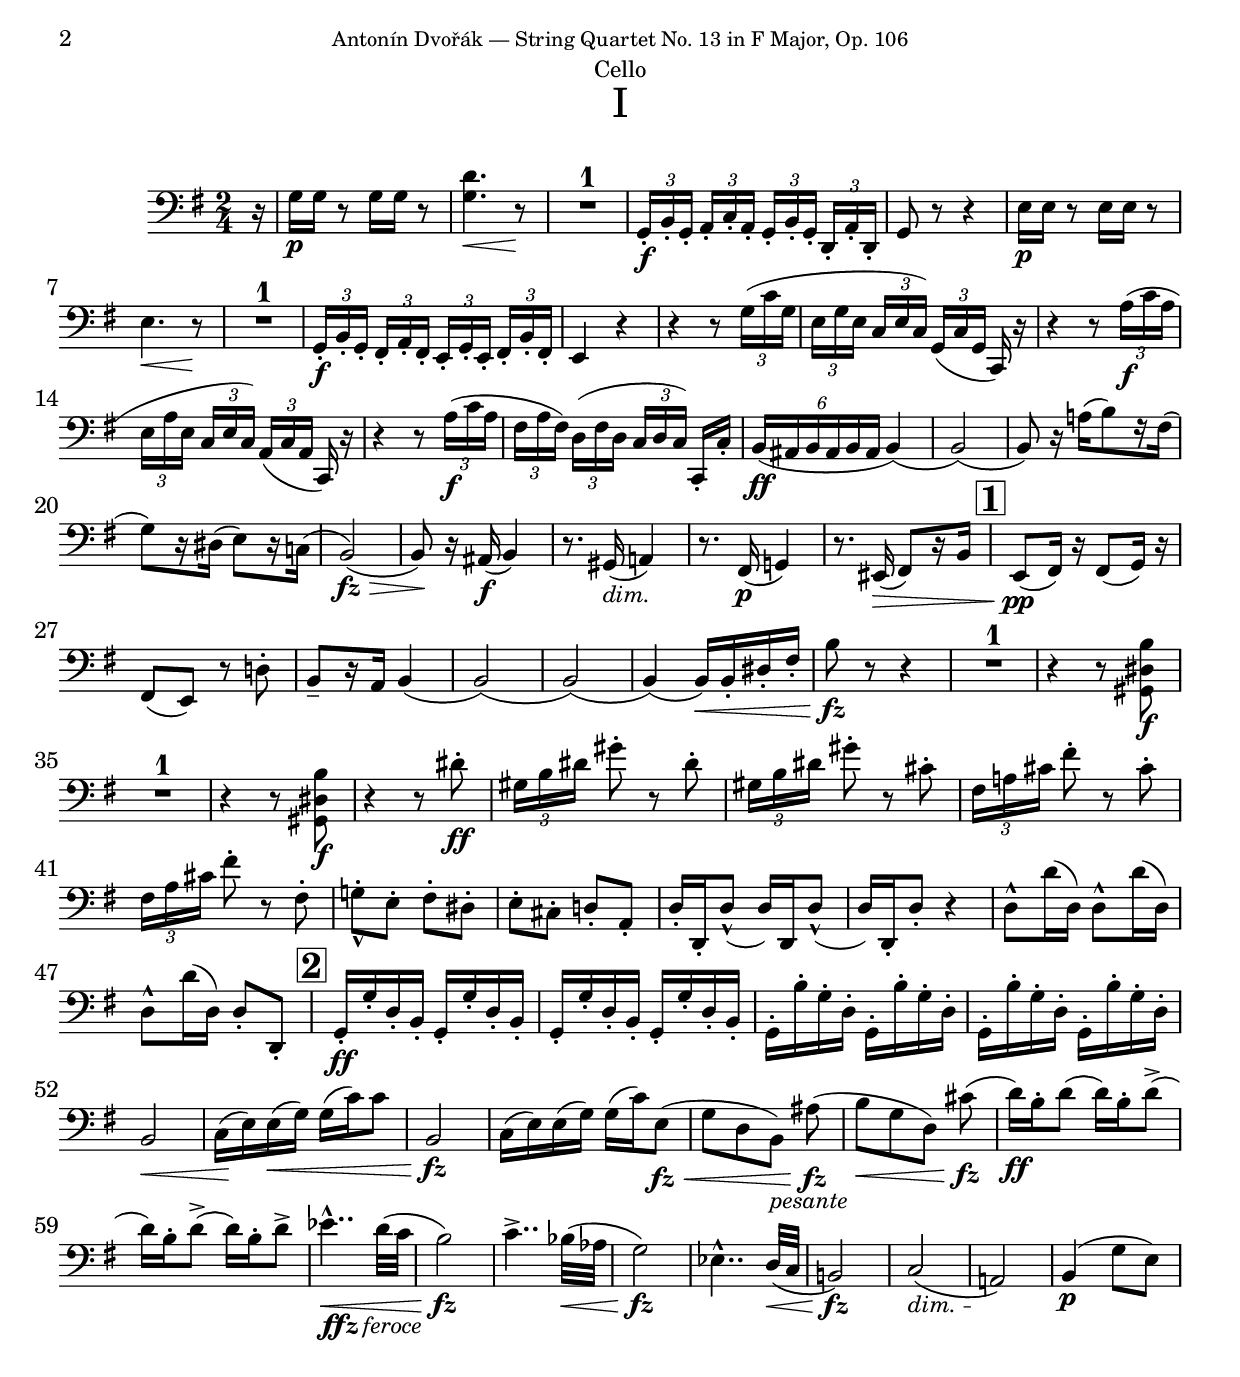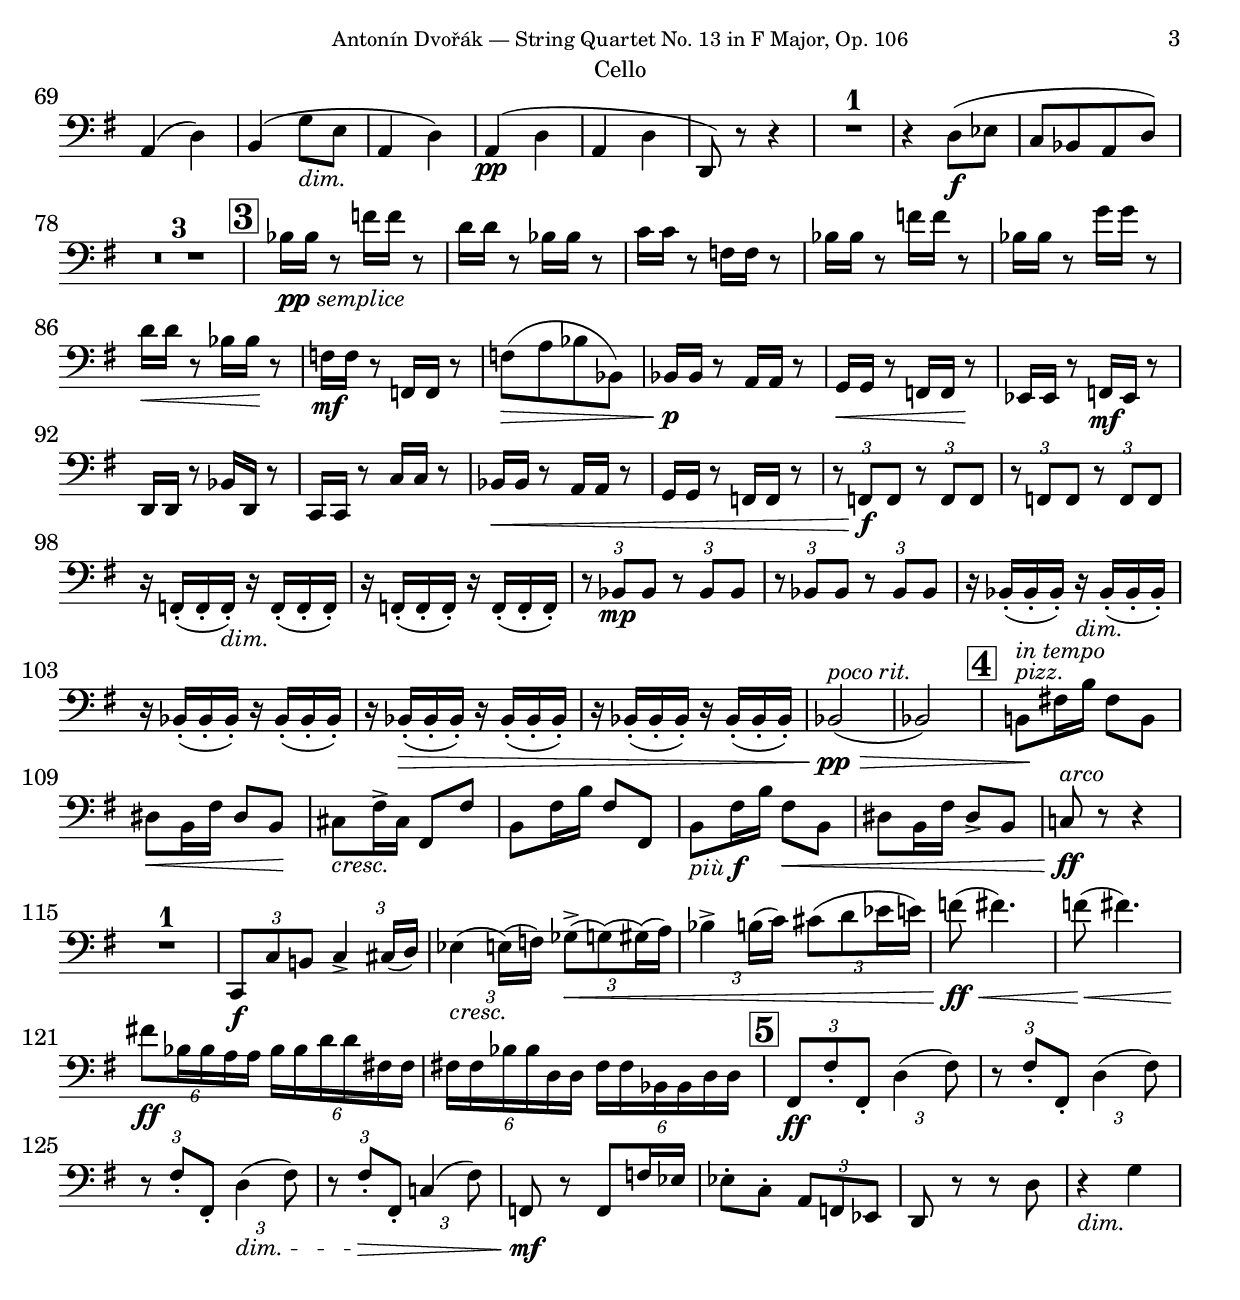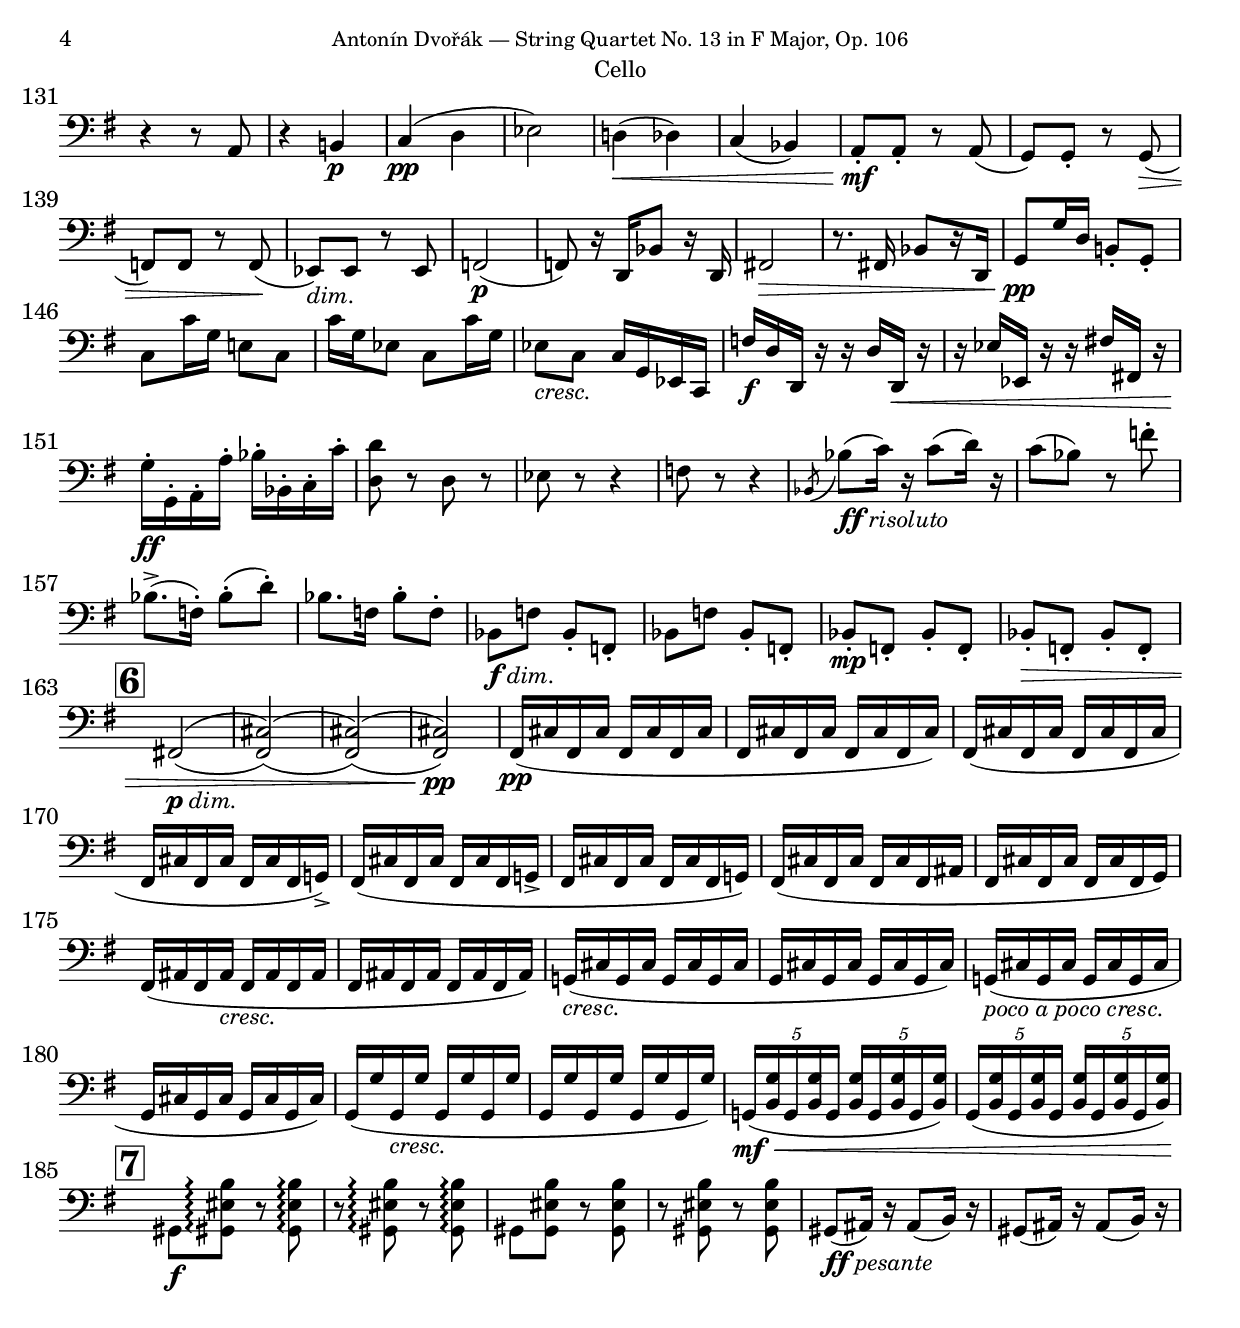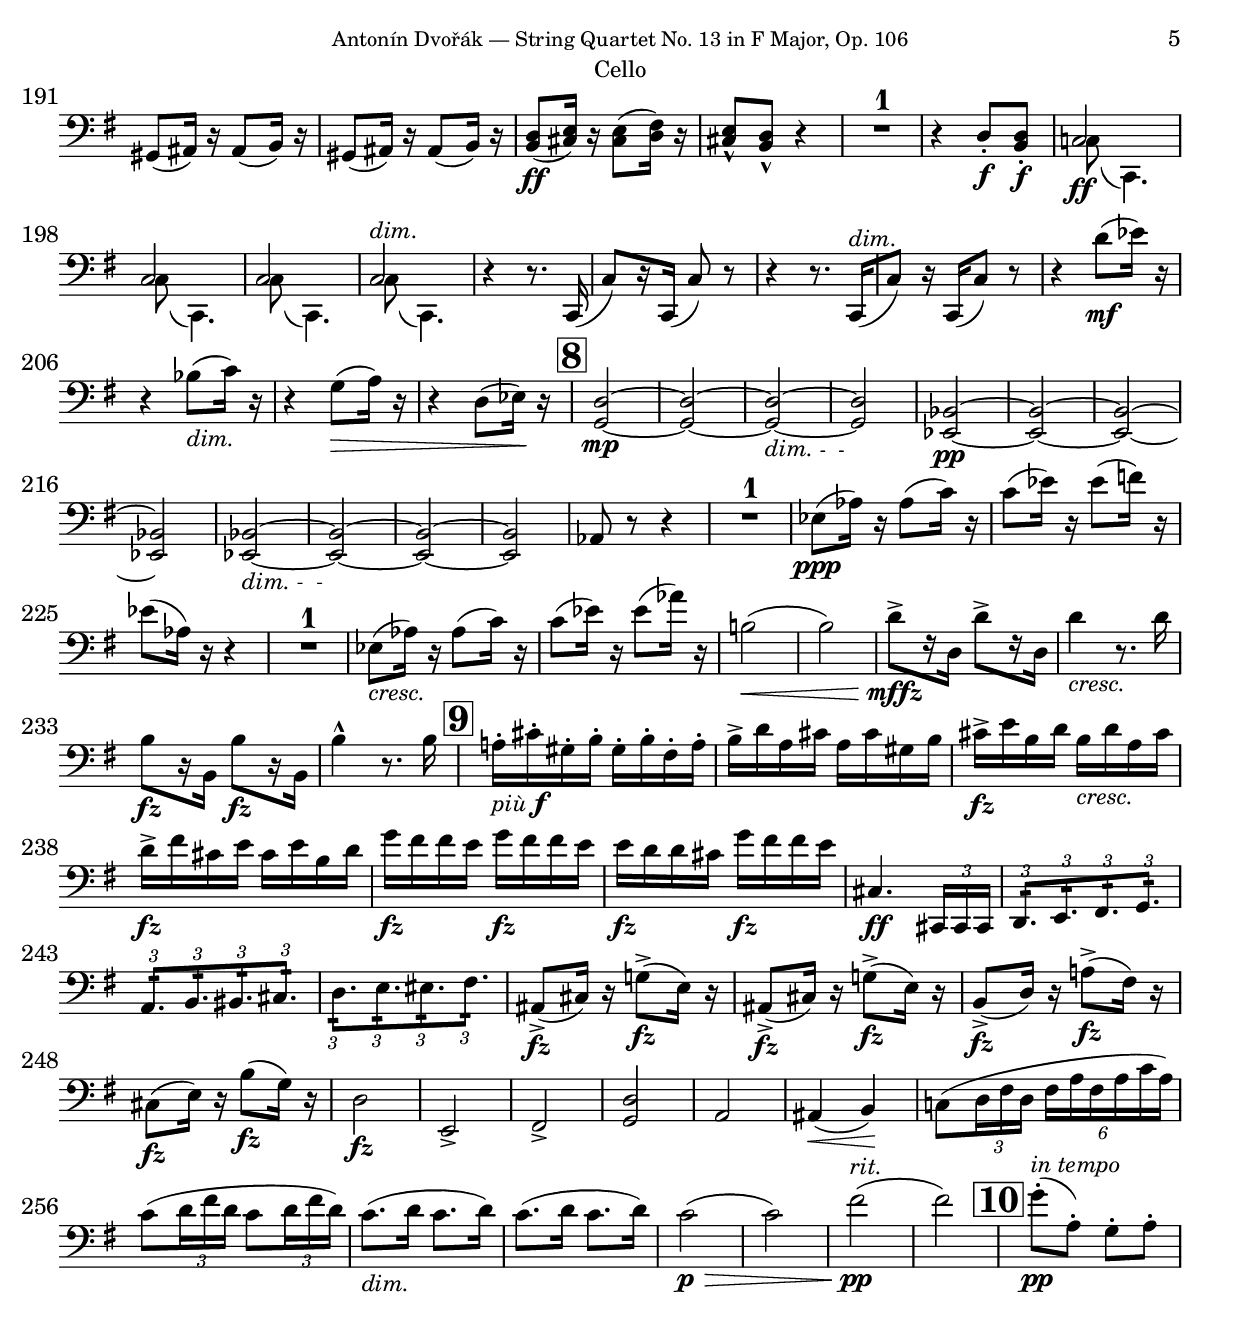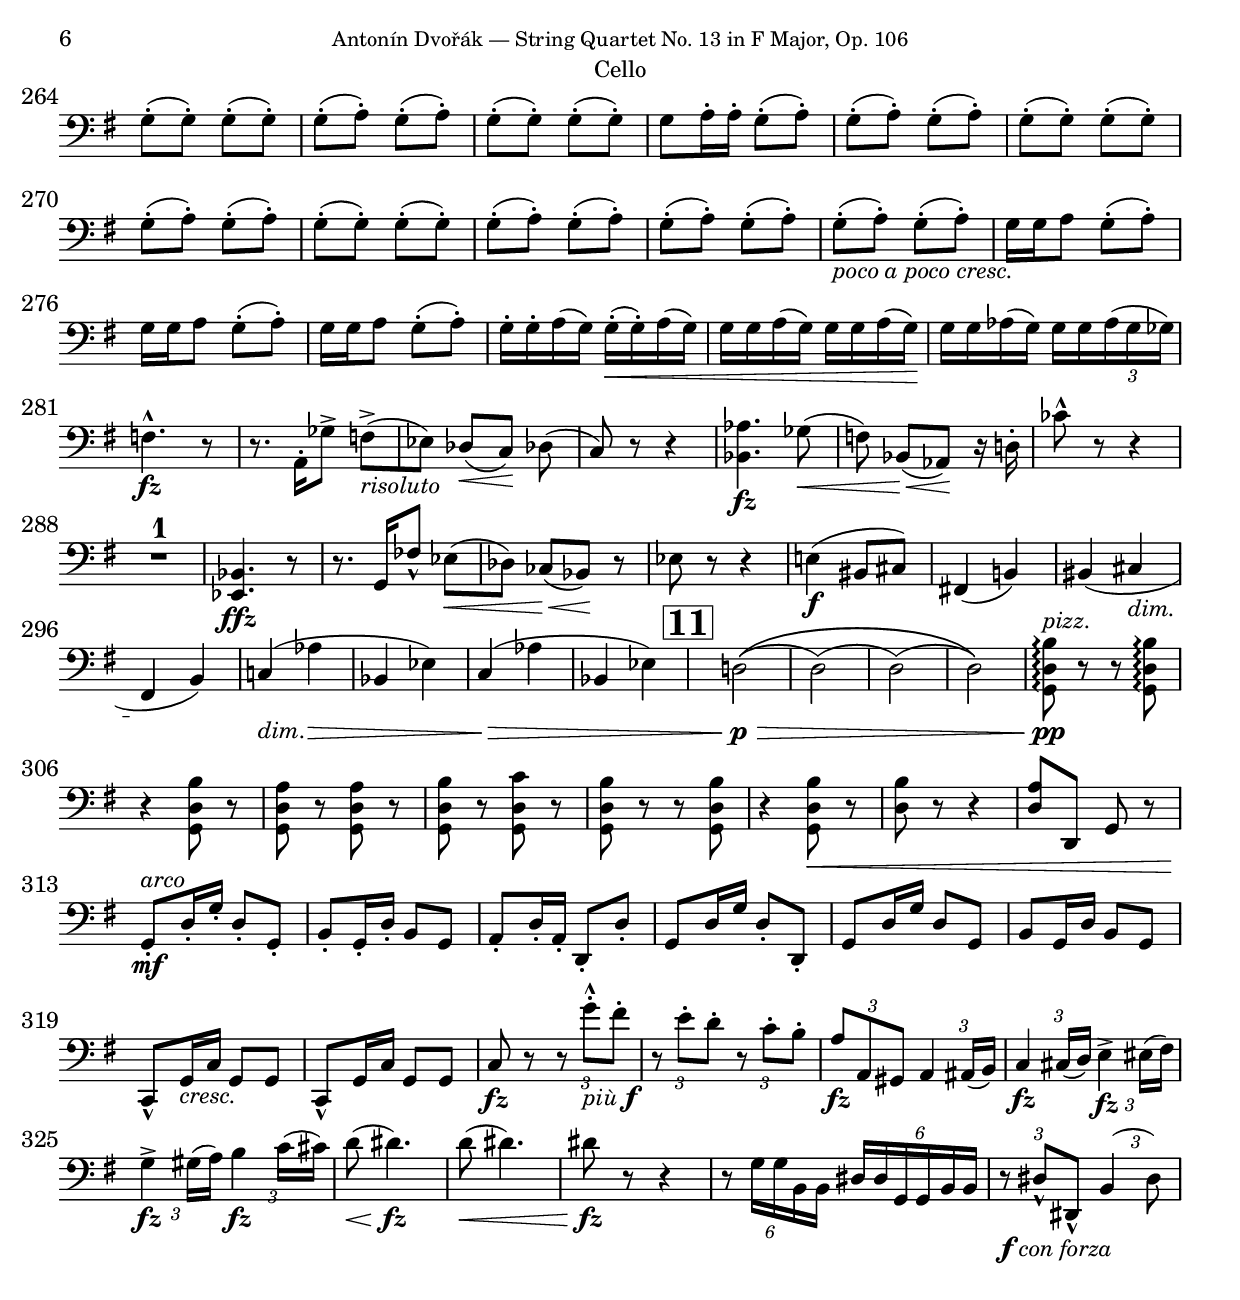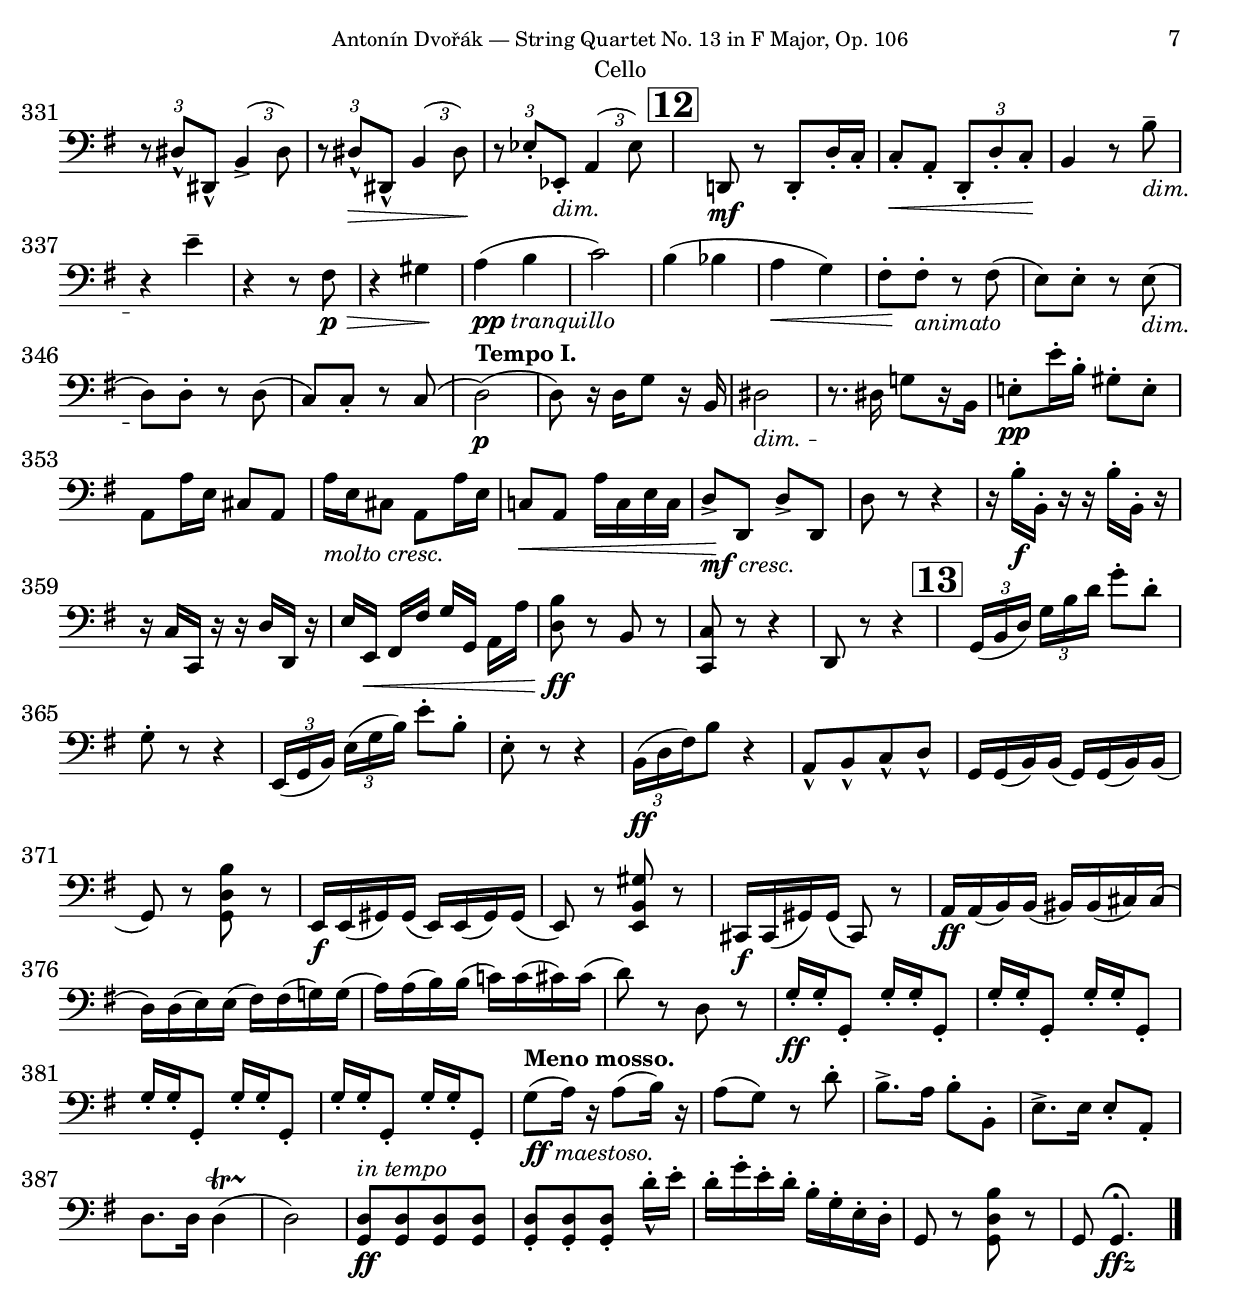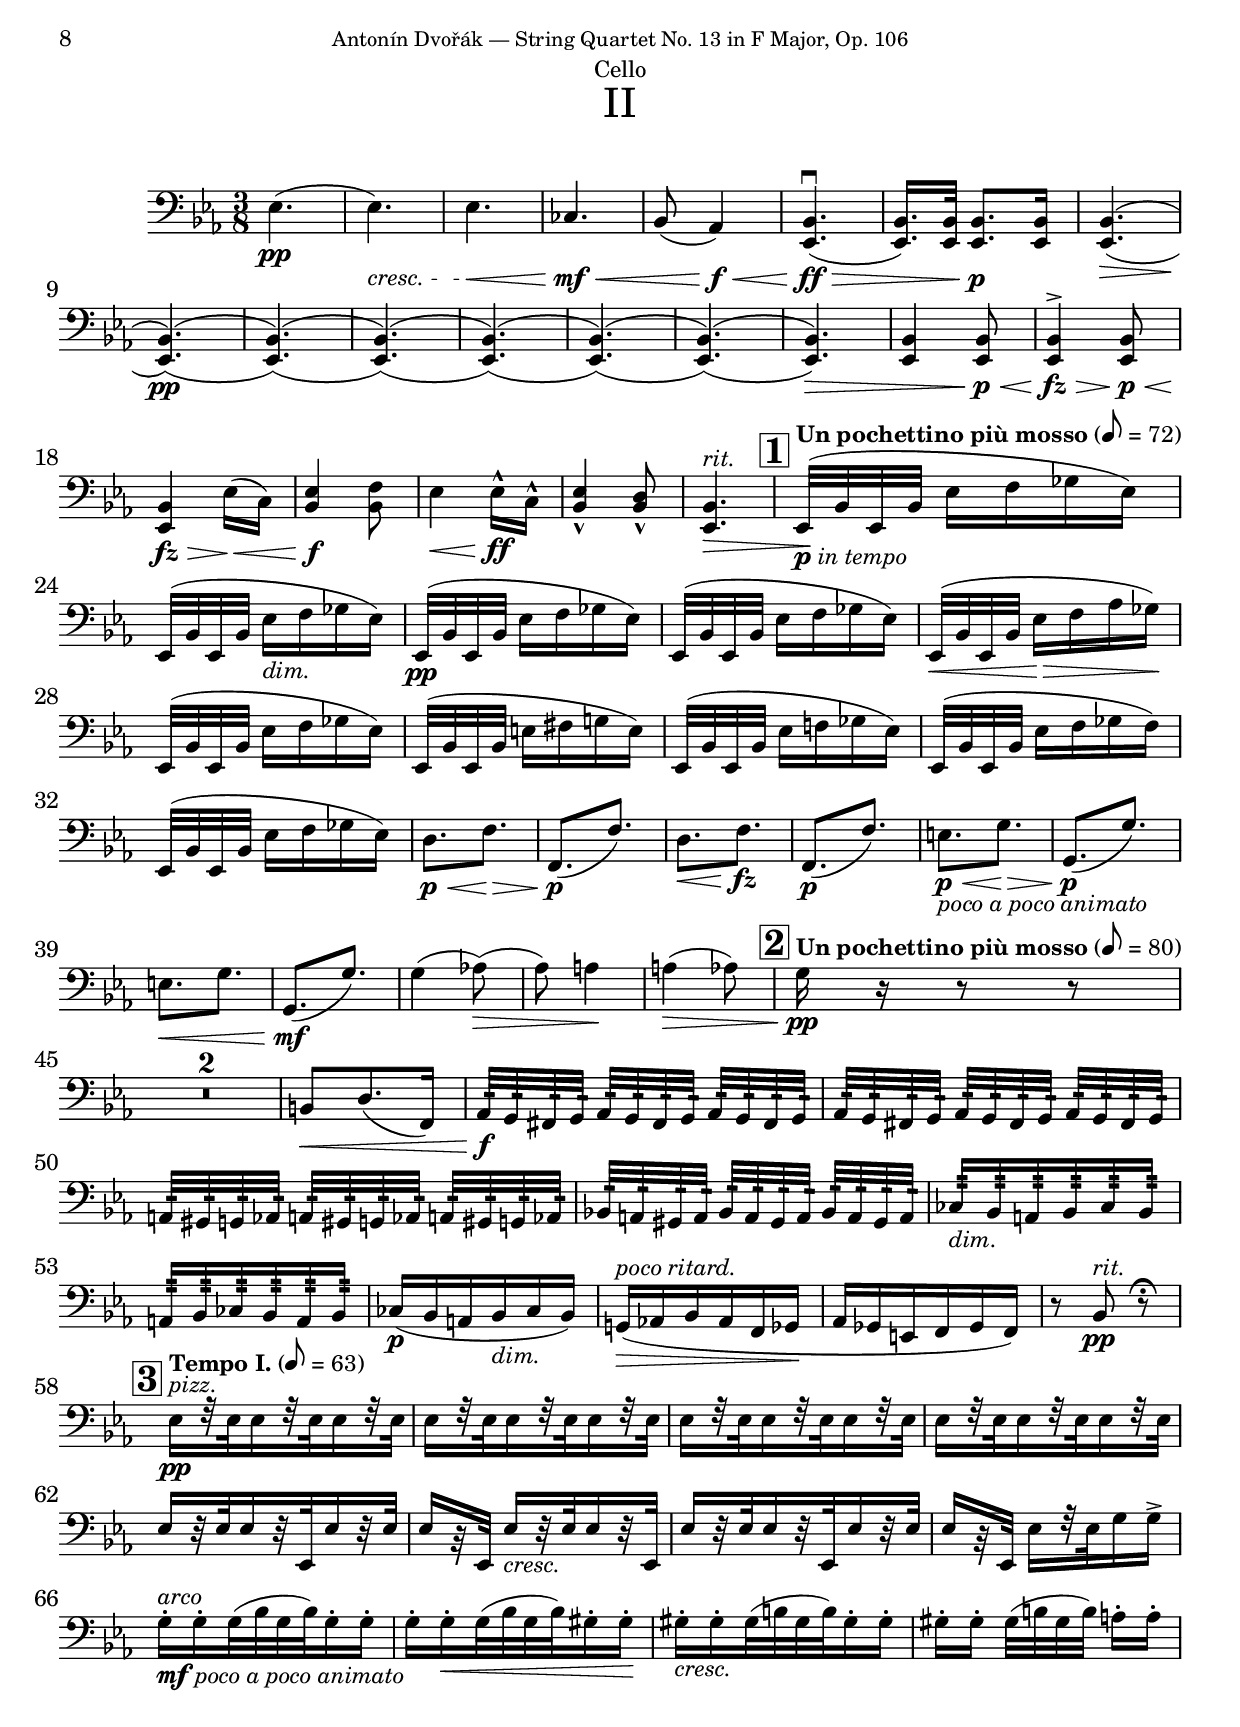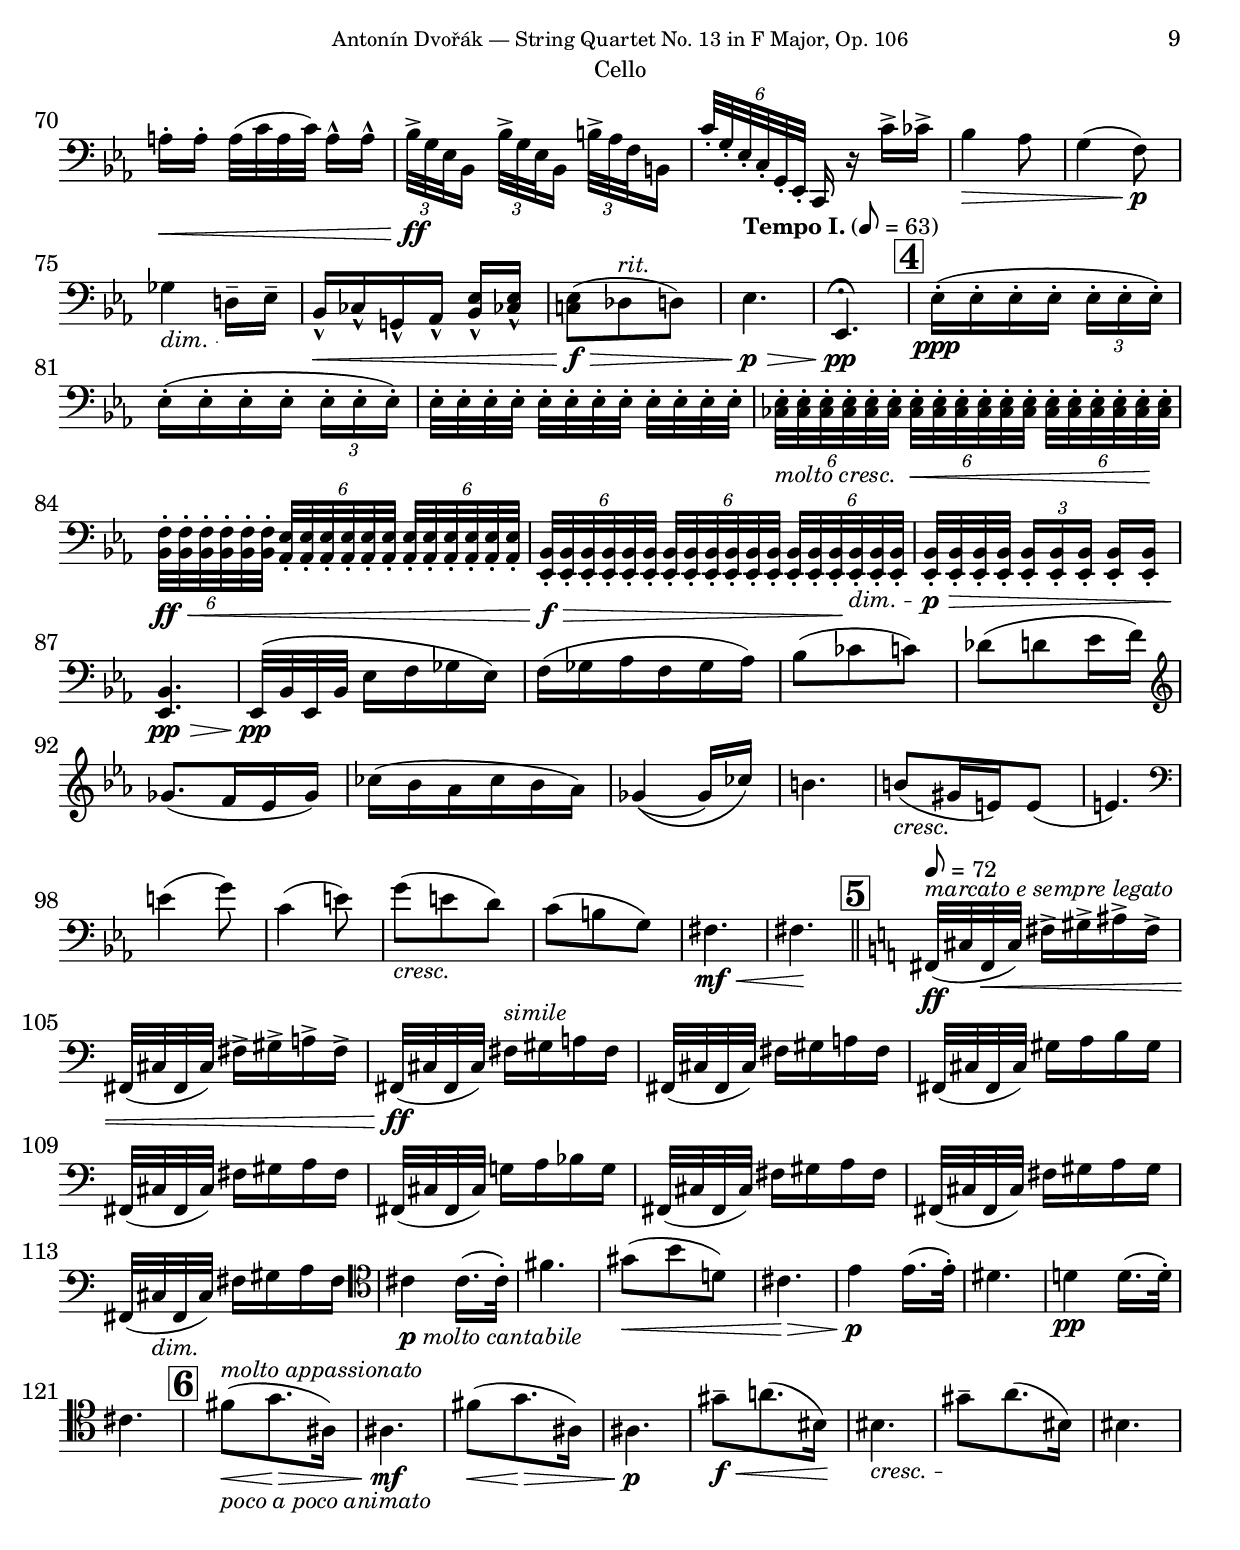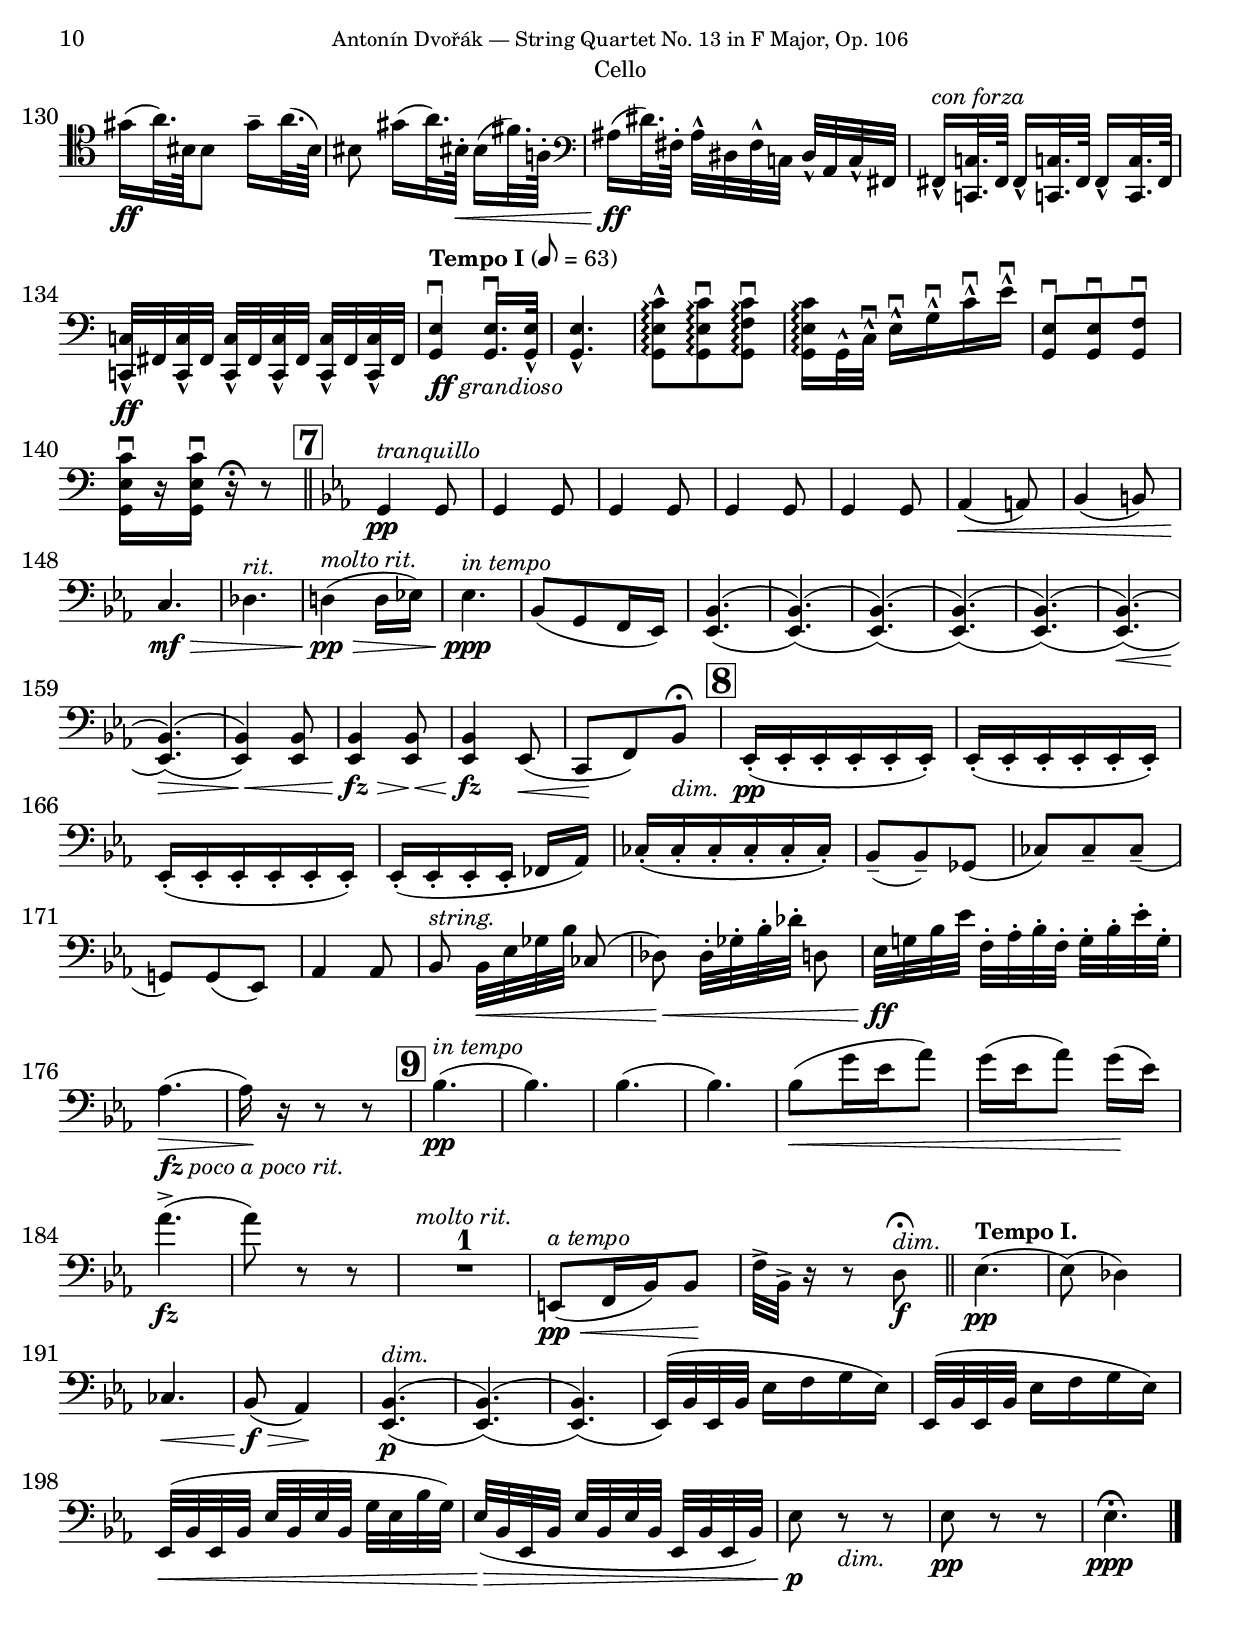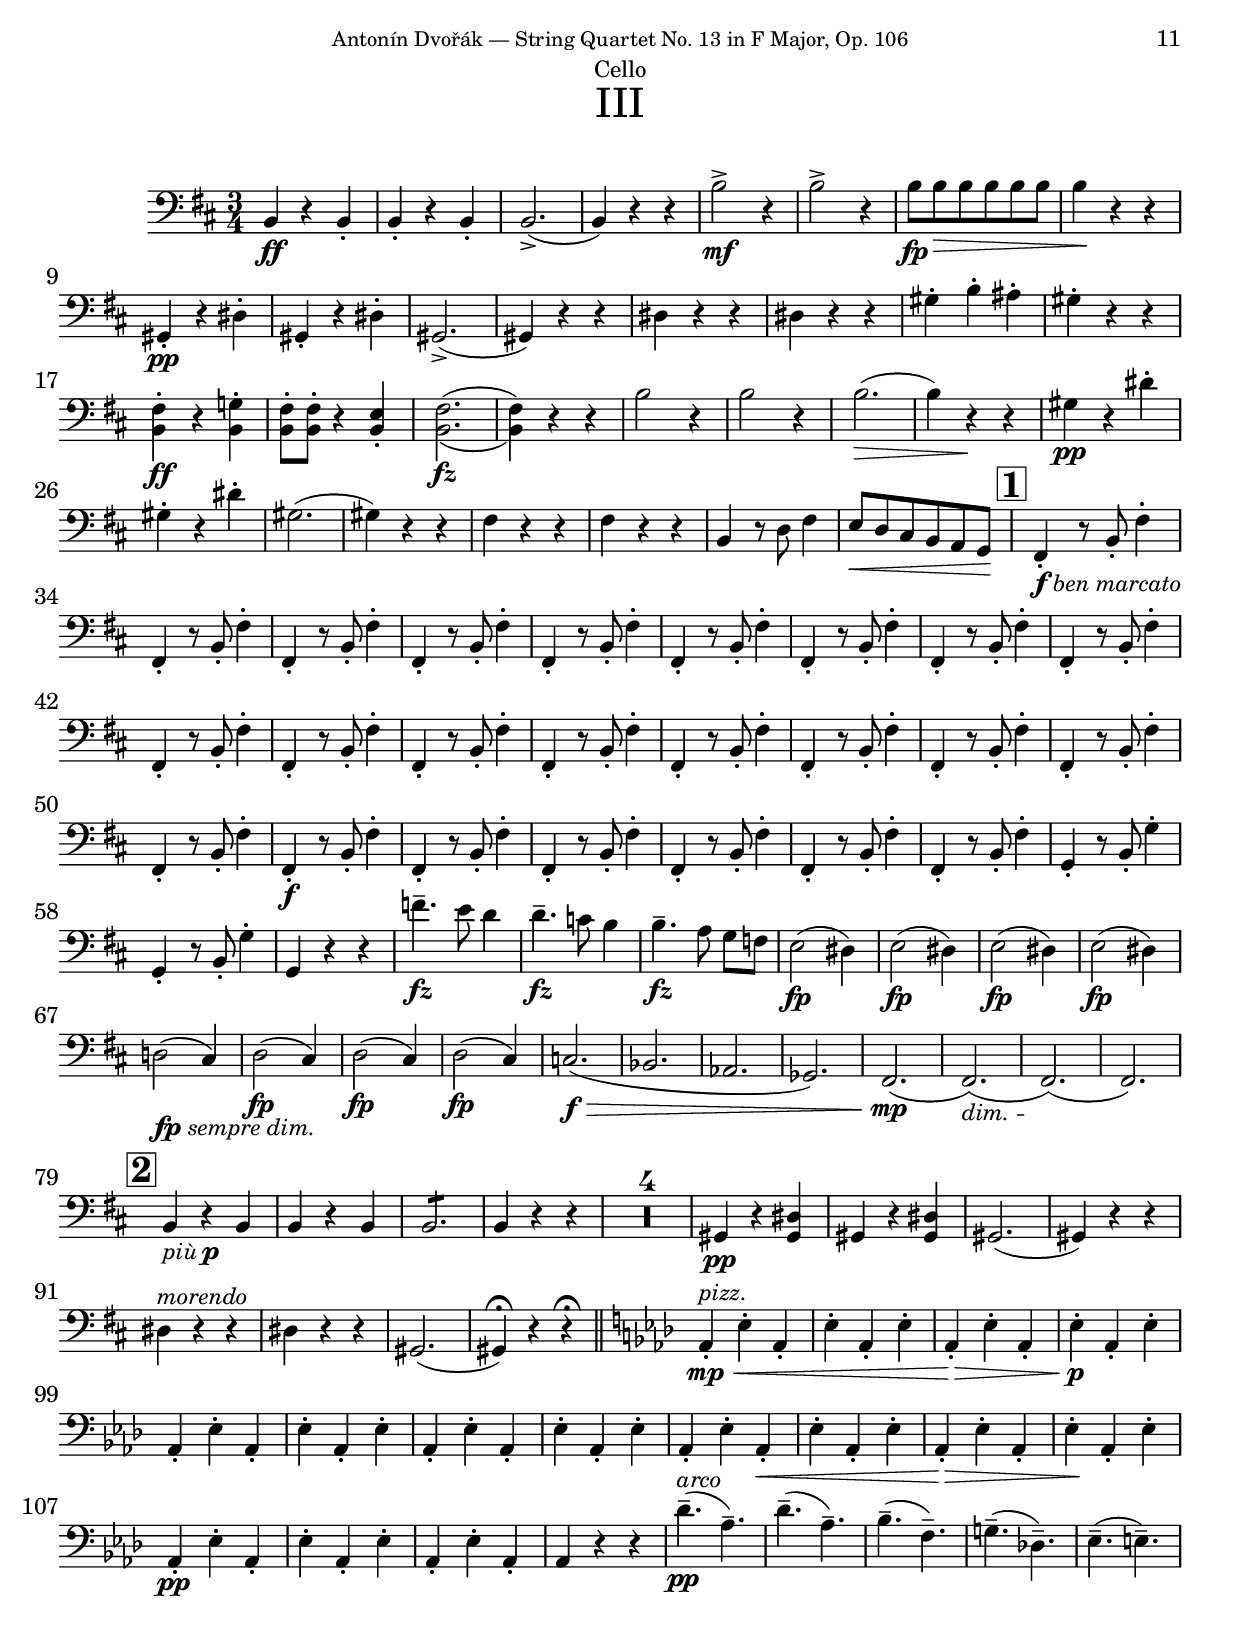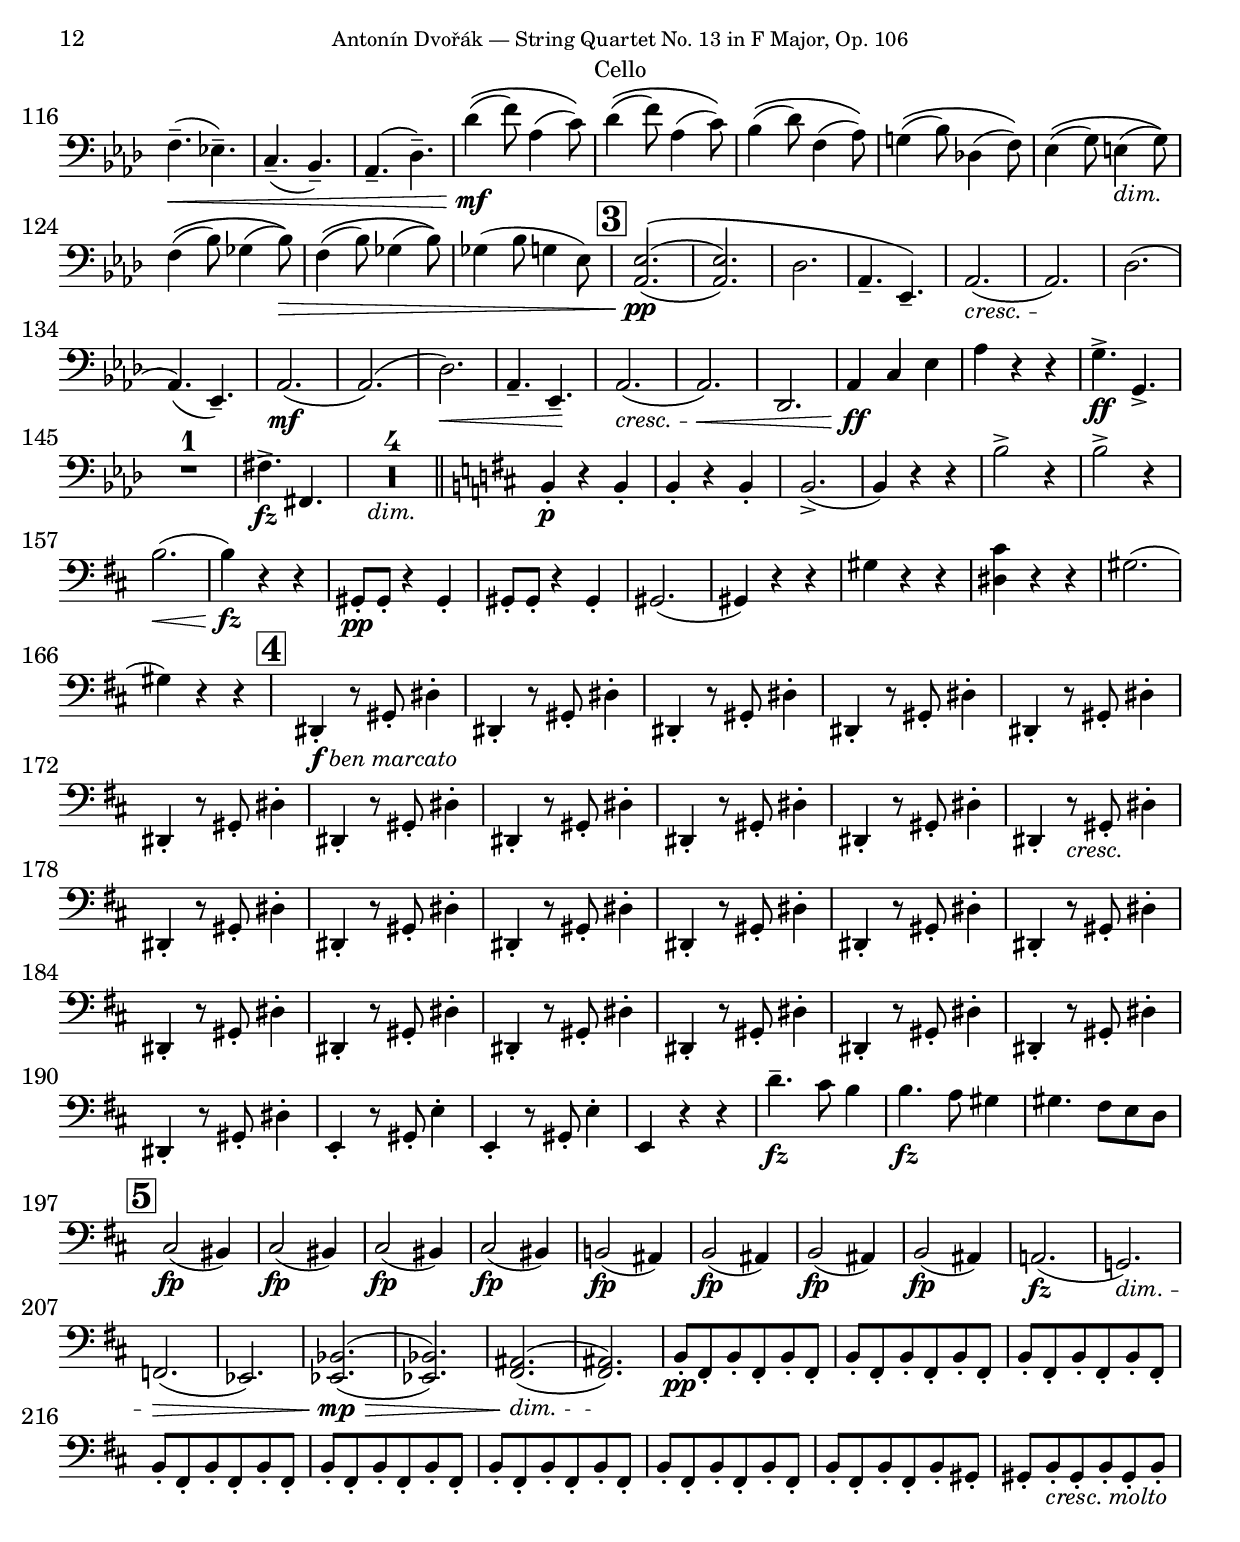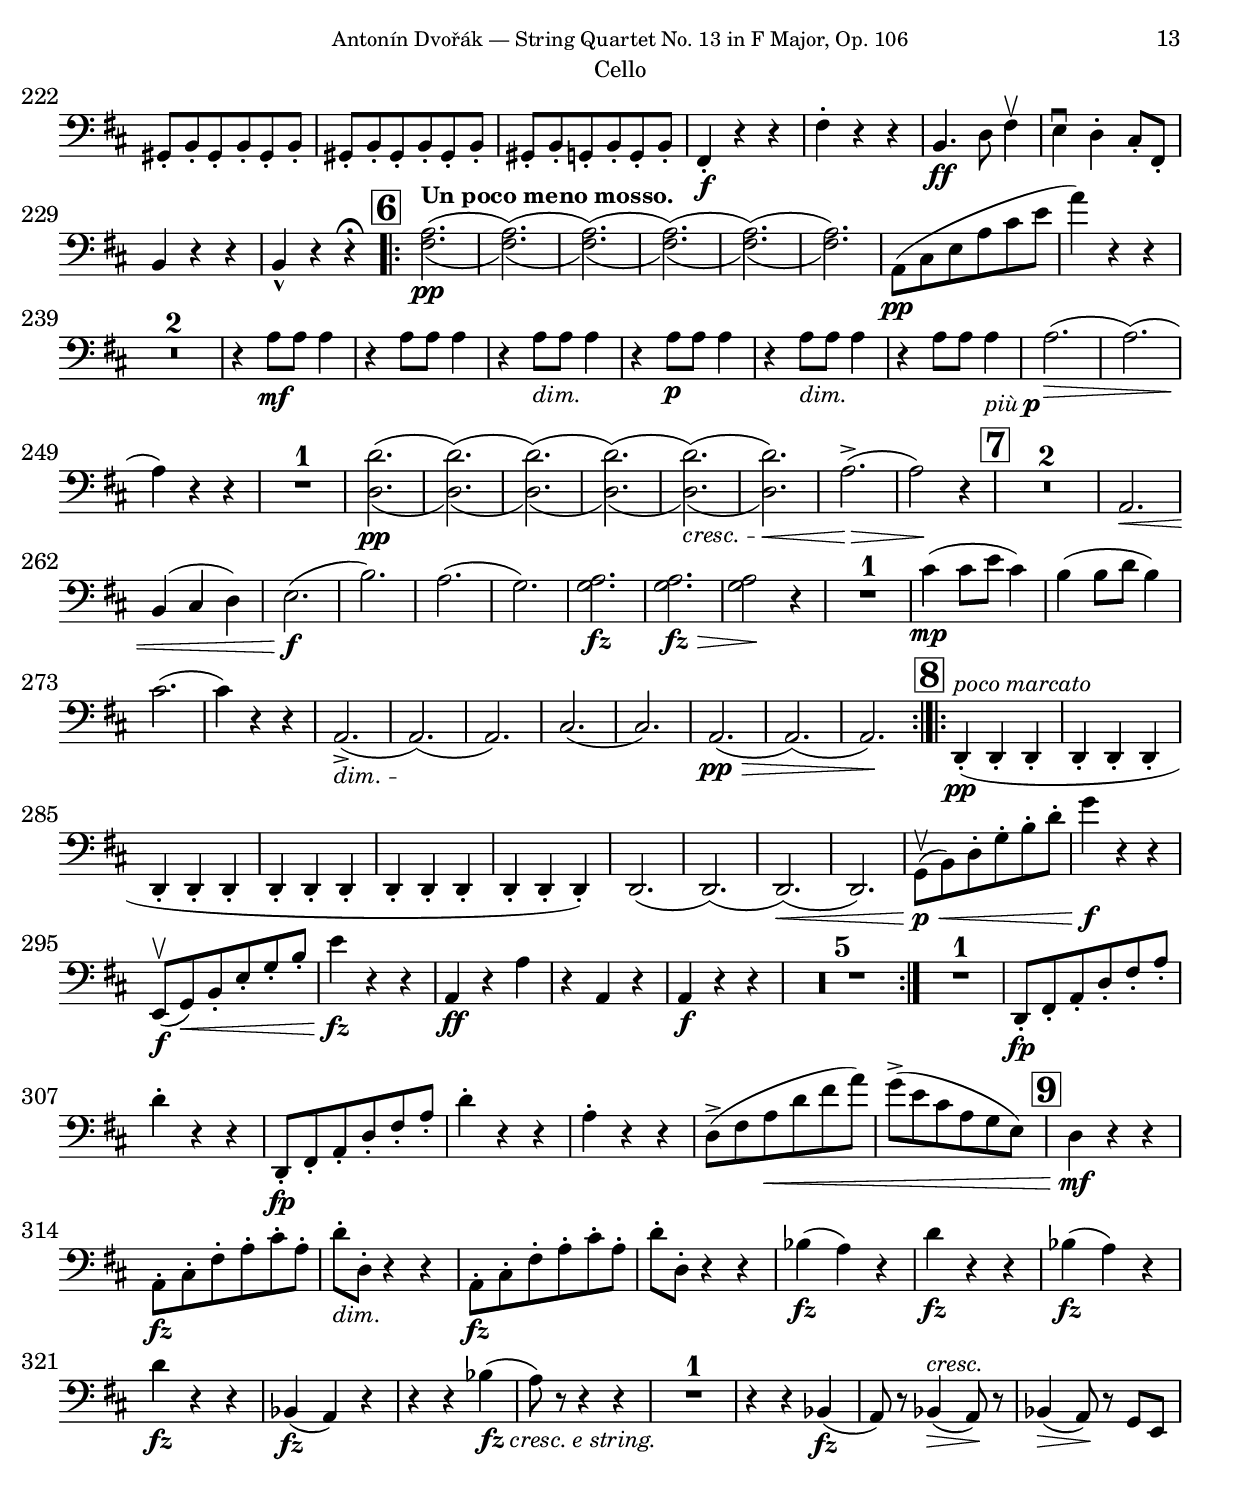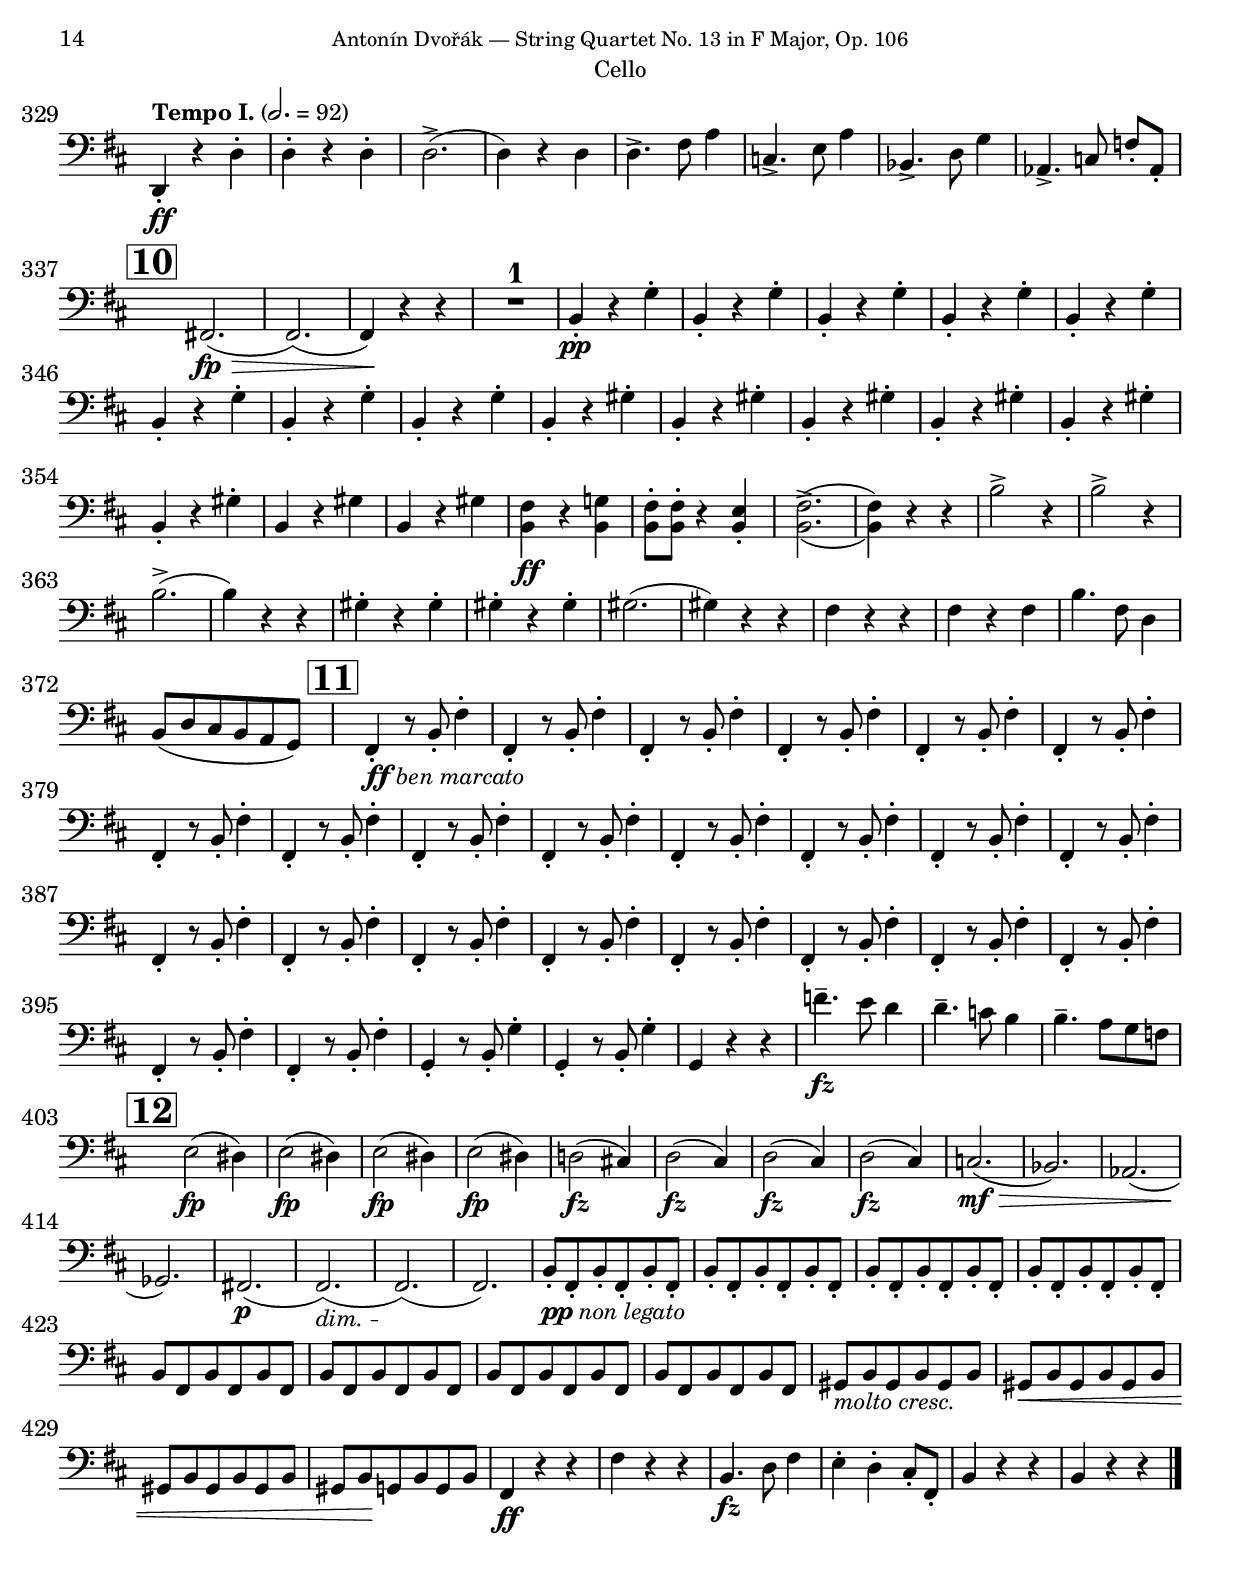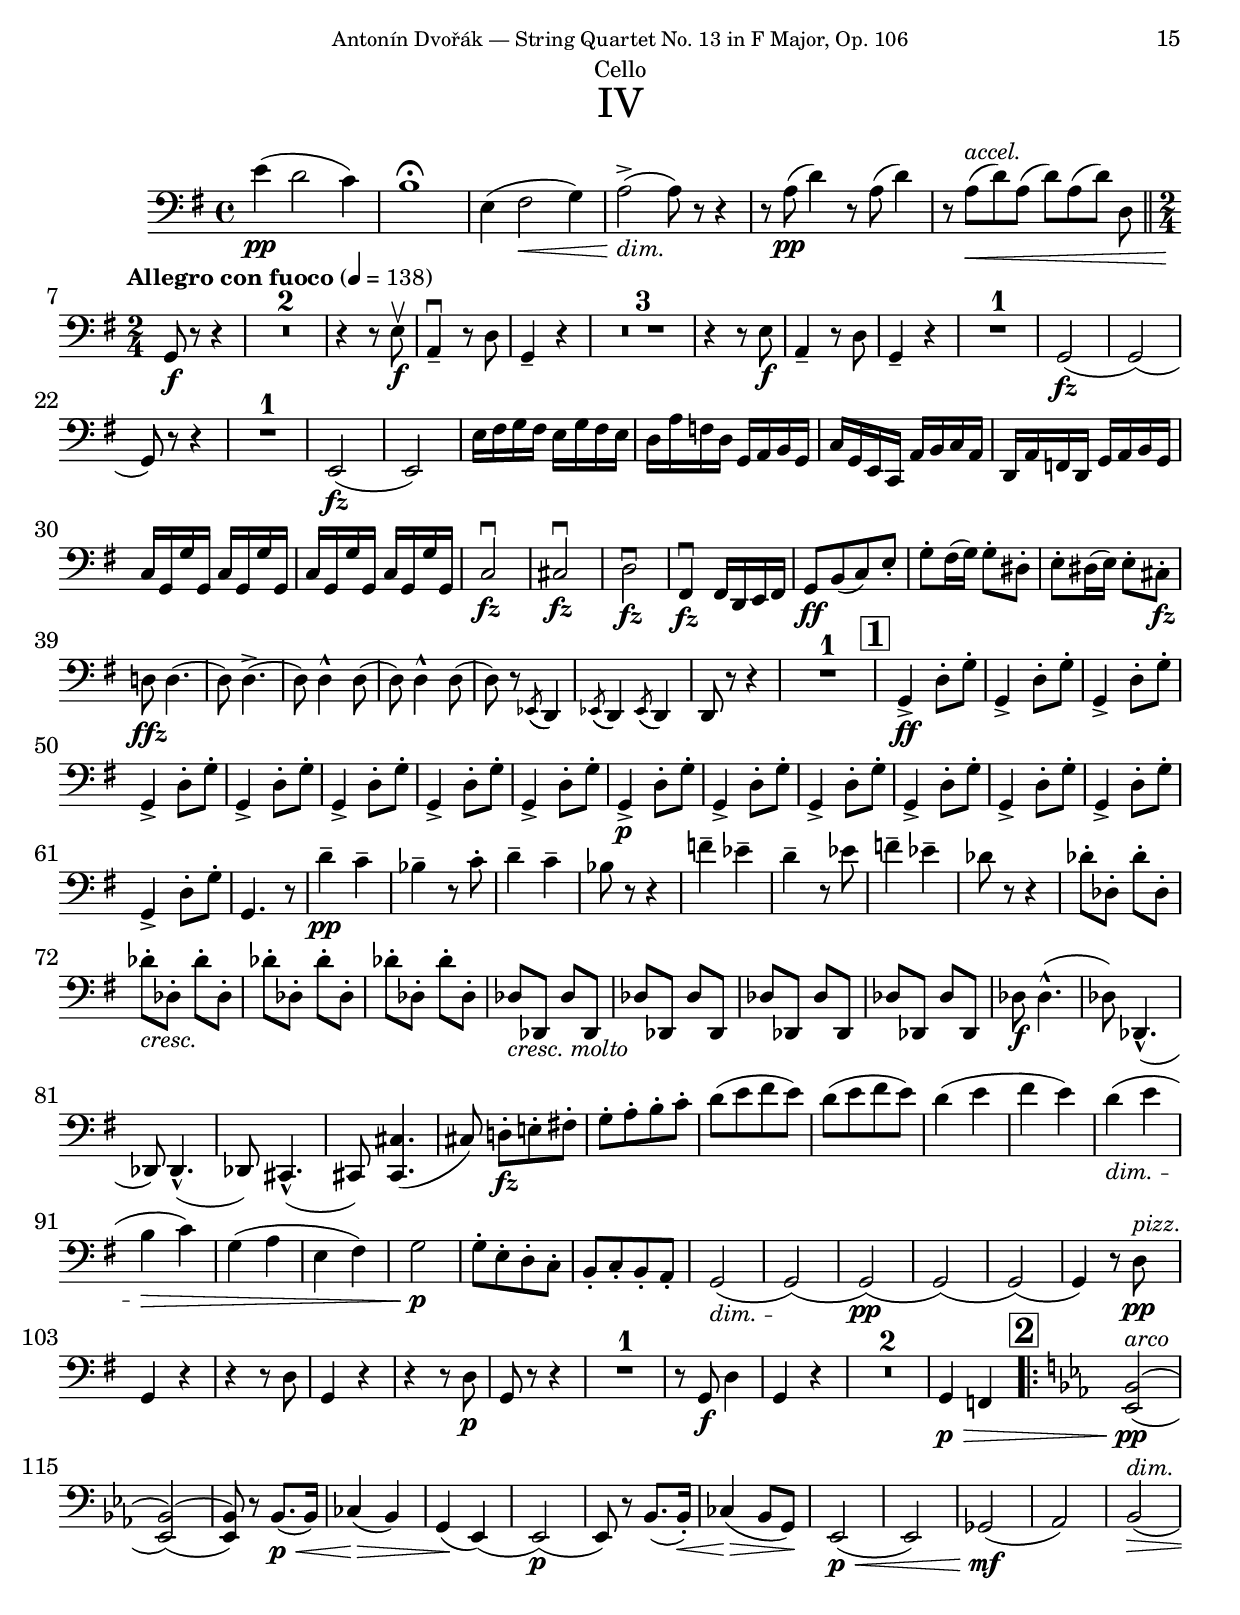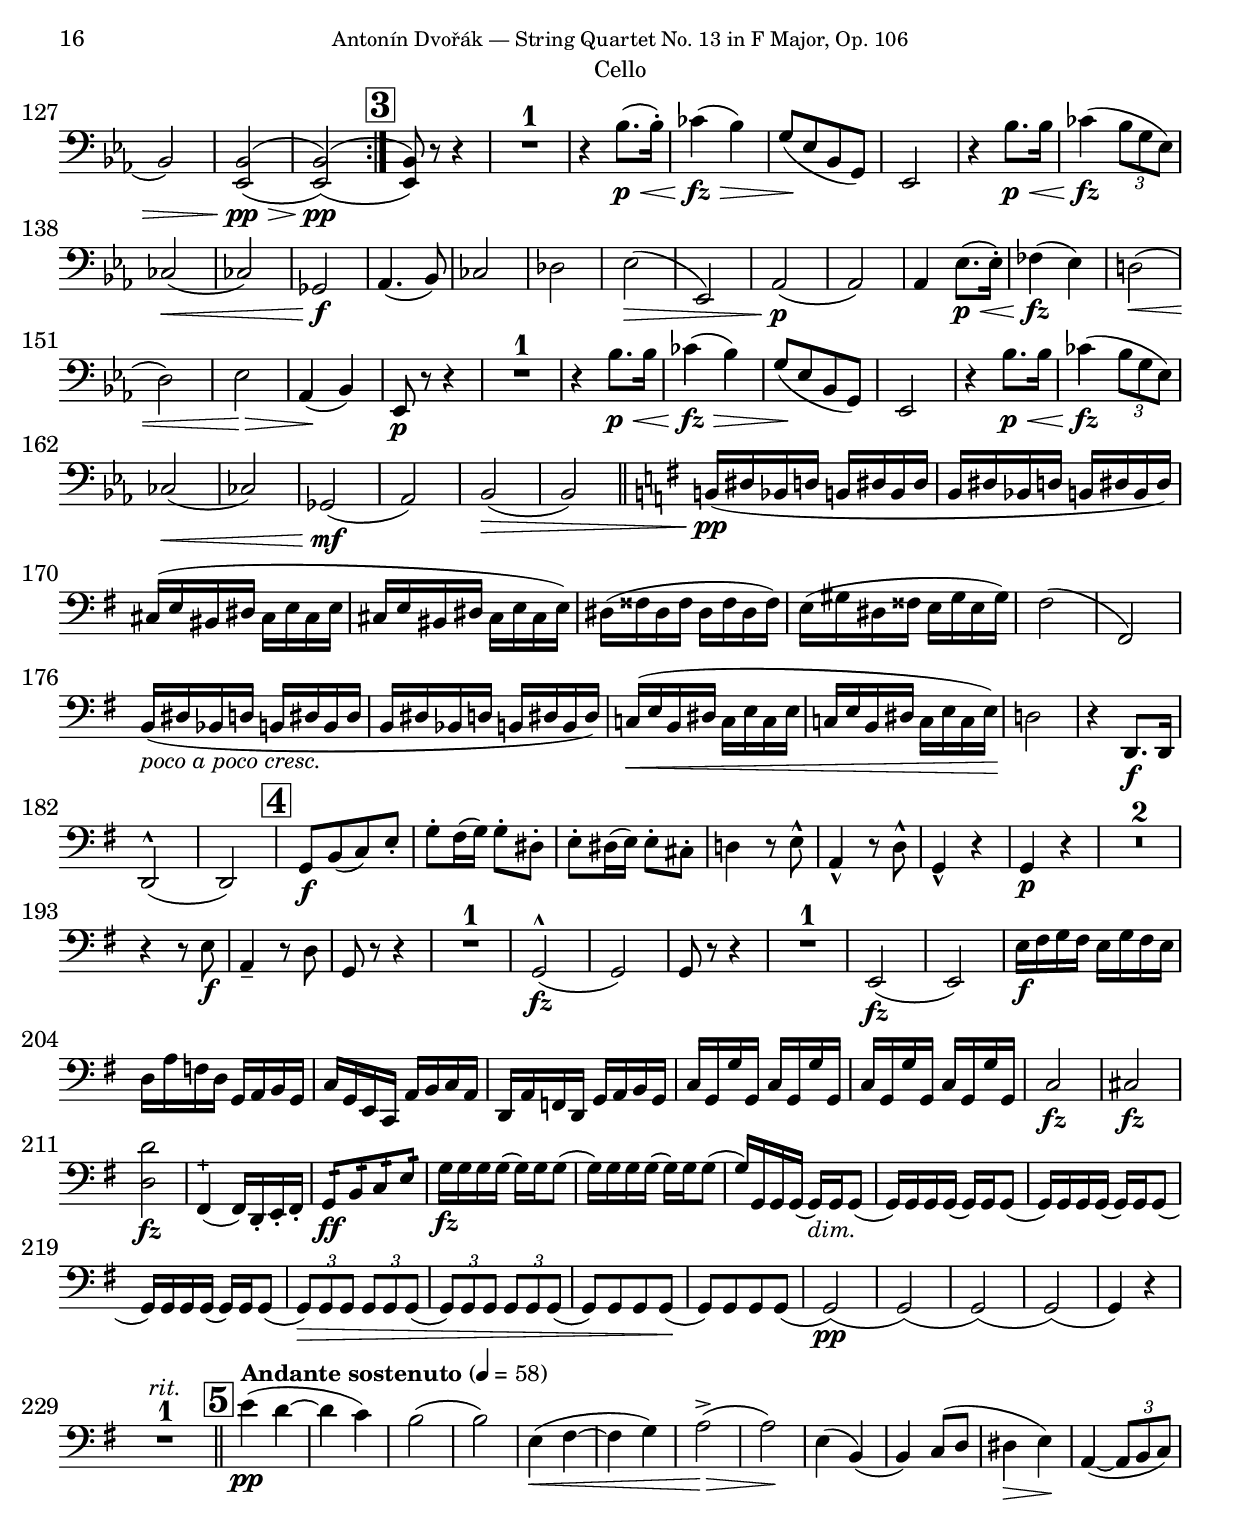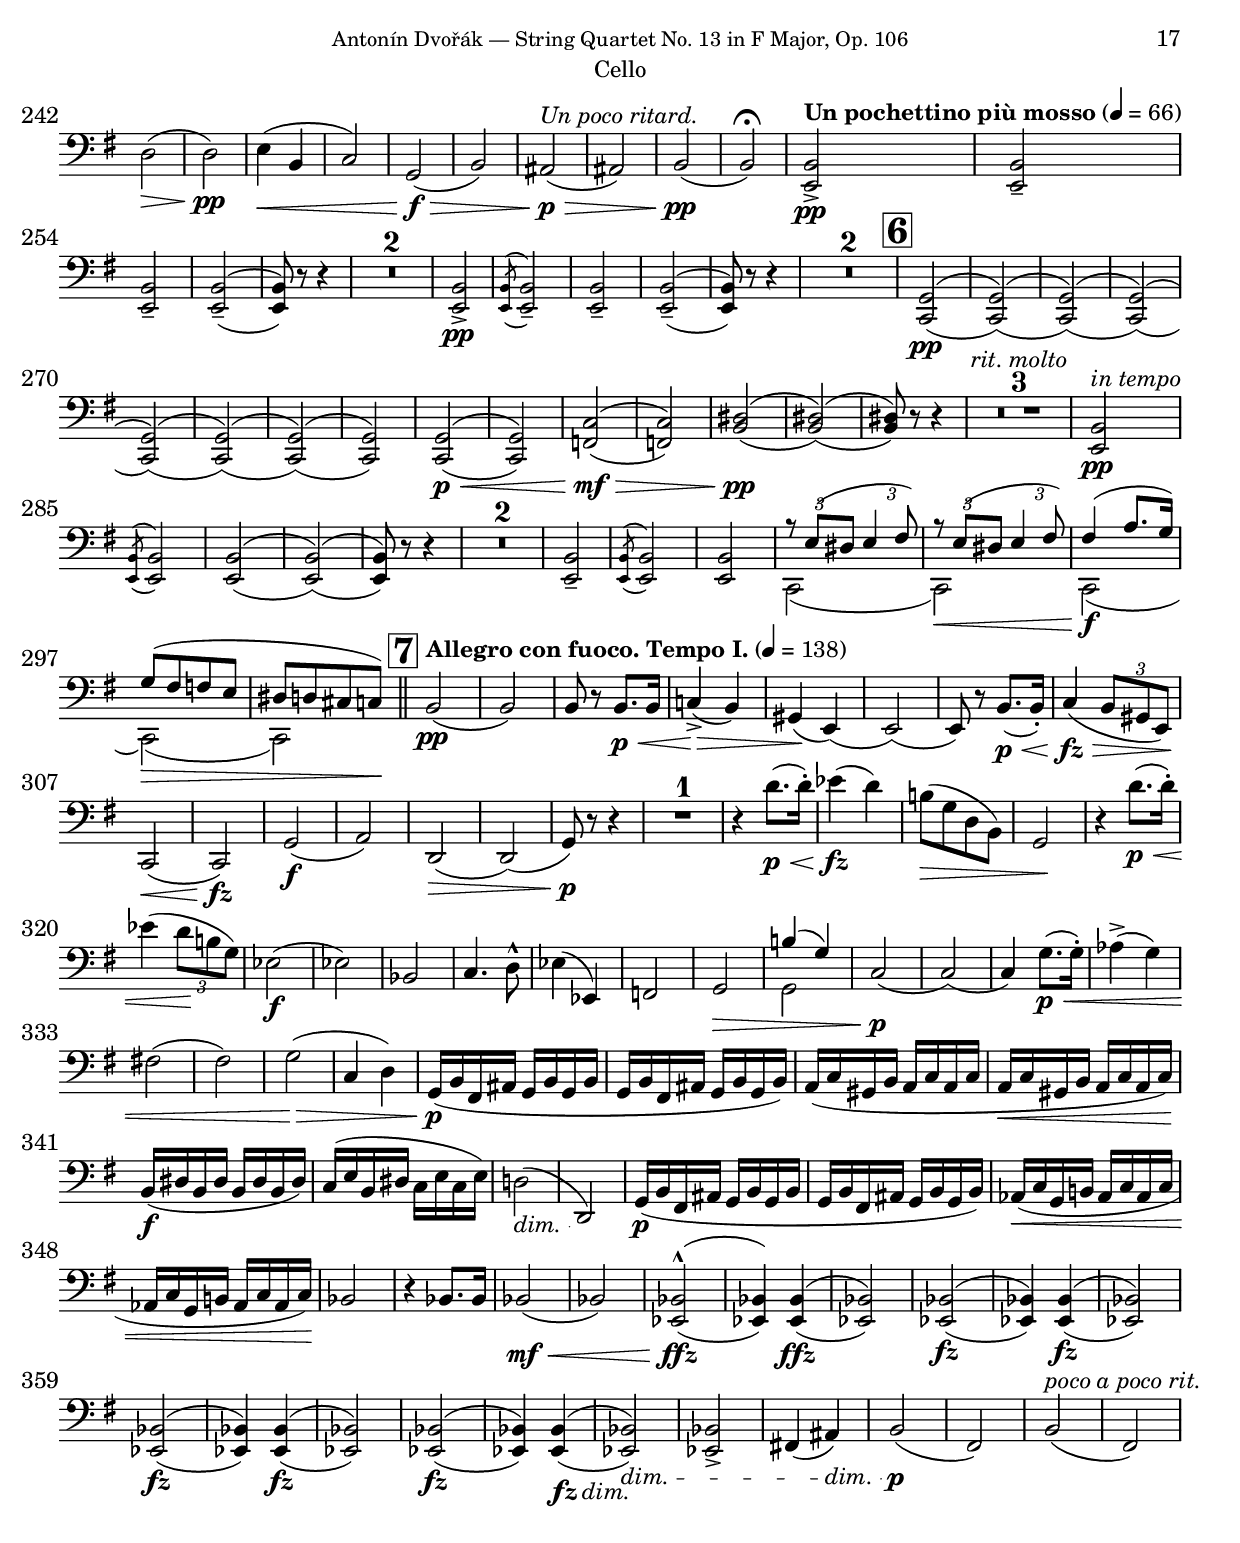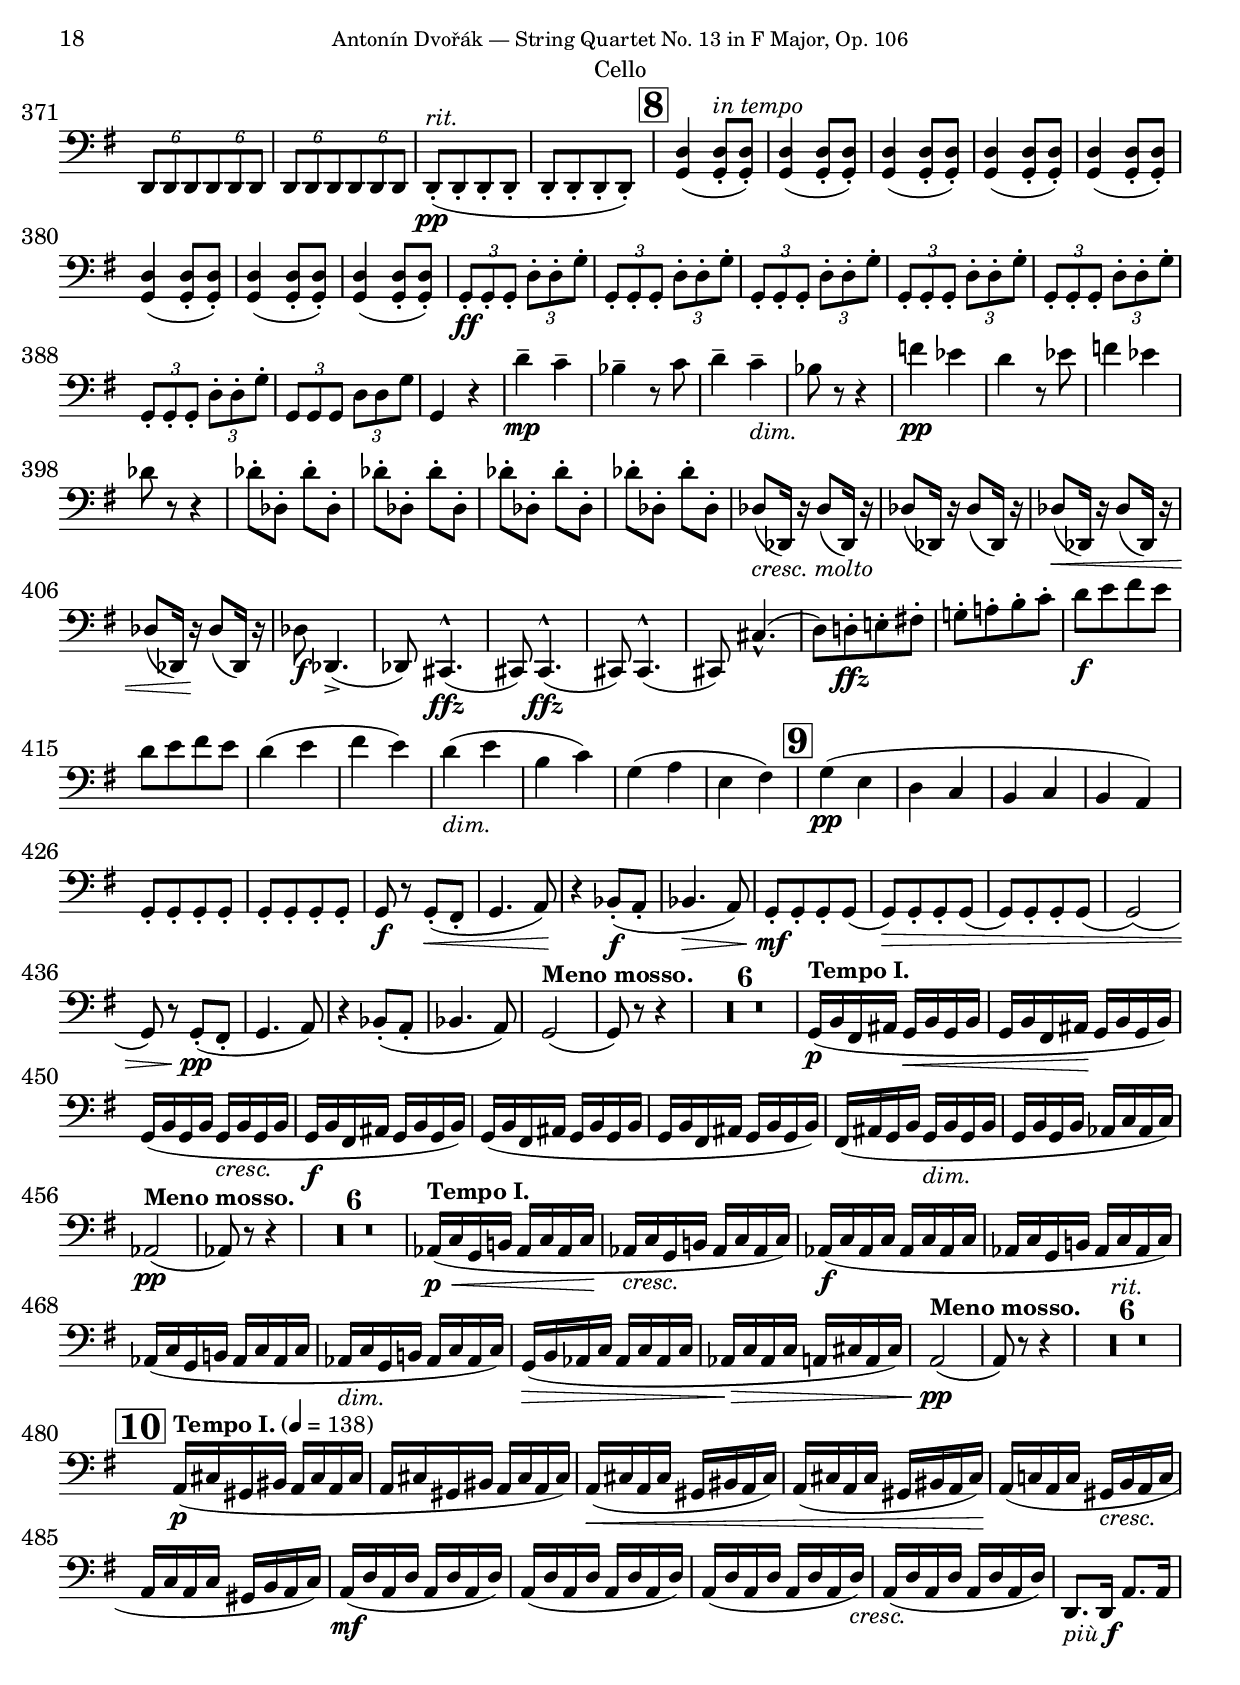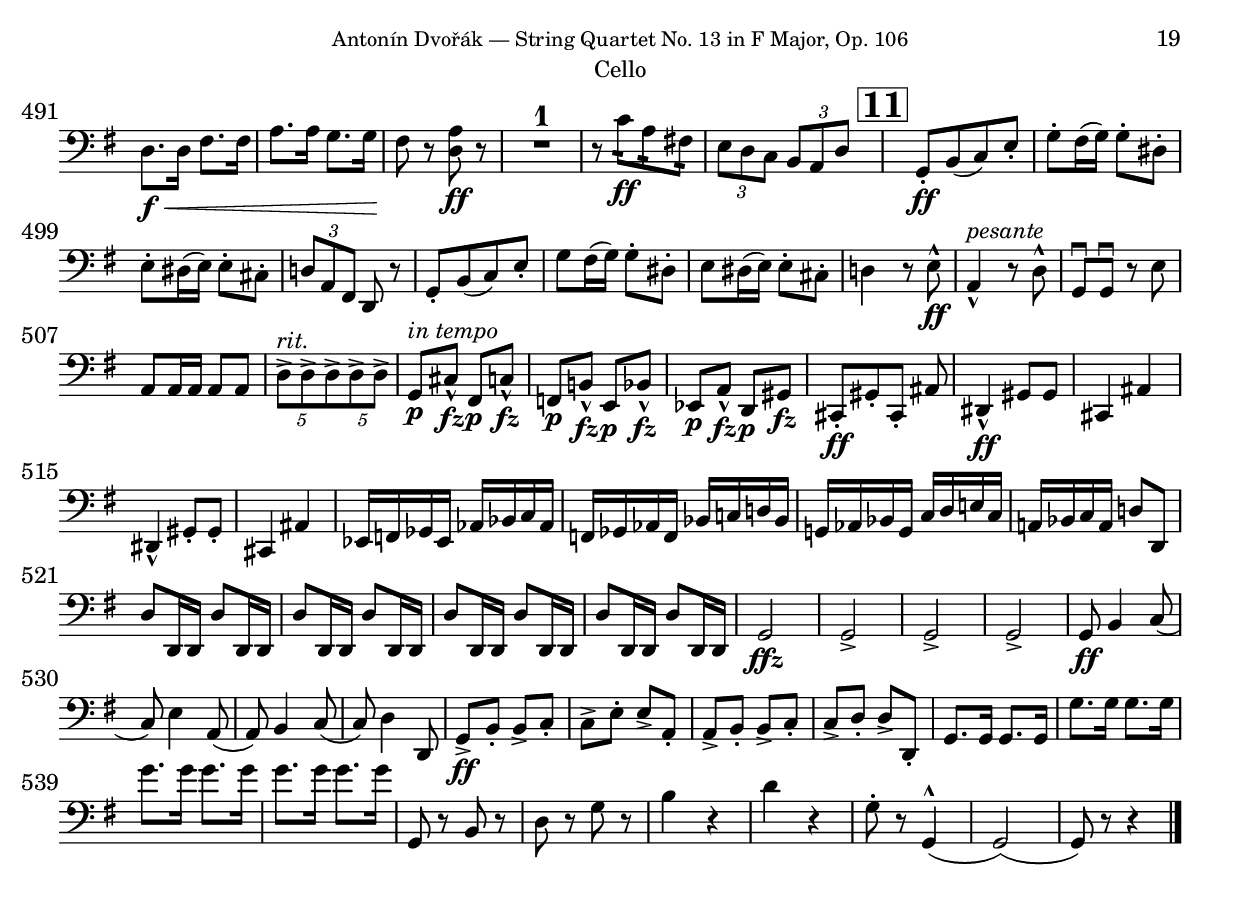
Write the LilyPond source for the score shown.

%###############################################################################
%#                                 H E A D E R                                 #
%###############################################################################
%
%  Composer           : Antonín Dvořák (1841 - 1904)
%  work               : String Quartet No. 13 in G Major, Op. 106
%  Source             : Berlin: N. Simrock, 1896. Plate 10684.
%  Type of score      : Score for Cello
%  Typesetter         : Sébastien MANEN
%  date of initiation : Tuesday 26 July 2022, 09:29
%
%###############################################################################
%#                          I N C L U D E   F I L E S                          #
%###############################################################################
\version "2.22.1"
\include "./00-Common/Quartet_n13_Op106_Header.ily"
%  work        : String Quartet No. 13 in G Major, Op. 106
%  typesetter  : Sébastien MANEN
%  date        : Tuesday 26 July 2022, 09:29
%###############################################################################
%#                          P A P E R   S E C T I O N                          #
%###############################################################################
\paper {
	ragged-last-bottom = ##t
	ragged-bottom = ##t
%	left-margin = 10 \mm
%	annotate-spacing = ##t
%	top-margin = #2
%	first-page-number = 0
%	max-systems-per-page = #1
	markup-system-spacing.basic-distance = #12
	score-markup-spacing.basic-distance = #18
	system-system-spacing.basic-distance = #10
	bookTitleMarkup = \markup {
		\column {
			\vspace #15
			\fill-line {
				\fromproperty #'header:composer
			}
			\vspace #10
			\fill-line {
				\fromproperty #'header:title
			}
			\vspace #10
			\fill-line {
				\fromproperty #'header:subtitle
			}
		}
	}
	oddHeaderMarkup = \markup {
		\on-the-fly \not-first-page \fill-line {
			\null
			\center-column {
				\smaller \fromproperty #'header:subsubtitle
				\fromproperty #'header:instrument
				%\vspace #1
			}
			\fromproperty #'page:page-number-string
		}
	}
	evenHeaderMarkup = \markup {
		\on-the-fly \not-first-page \fill-line {
			\fromproperty #'page:page-number-string
			\center-column {
				\smaller \fromproperty #'header:subsubtitle
				\fromproperty #'header:instrument
				%\vspace #1
			}
			\null
		}
	}
	oddFooterMarkup = \markup {
		\column {
			\fill-line {
				\on-the-fly #(on-page 1) \fromproperty #'header:copyright
			}
		}
	}
}

%  work        : String Quartet No. 13 in G Major, Op. 106
%  typesetter  : Sébastien MANEN
%  date        : Tuesday 26 July 2022, 09:29
%###############################################################################
%#                 T I M E   A N D   T E M P O   S E C T I O N                 #
%###############################################################################
timeMvtI = {
	\time 2/4
}
timeMvtII = {
	\time 3/8
}
timeMvtIII = {
	\time 3/4
}
timeMvtIV = {
	\time 4/4
}

%  work        : String Quartet No. 13 in G Major, Op. 106
%  typesetter  : Sébastien MANEN
%  date        : Tuesday 26 July 2022, 09:29
%###############################################################################
%#                         L A Y O U T   S E C T I O N                         #
%###############################################################################
#(set-global-staff-size 20)
%#(ly:set-option 'debug-skylines #t)
\layout {
	#(layout-set-staff-size 20)
	\set Score.alternativeNumberingStyle = #'numbers
	\set Score.doubleRepeatType = #":|.|:"
	\set Score.markFormatter = #format-mark-box-numbers
	\context {
		\Voice
		\override TupletBracket #'bracket-visibility = ##f
		\override Hairpin.to-barline = ##f
		\override TrillSpanner.bound-details.right.padding = #1
		\override Fingering.avoid-slur = #'around
		\override Arpeggio.padding = #0.25
		\override Script.staff-padding = #'()
		\override Hairpin.height = #0.55
	}
	\context {
		\Staff
		\consists #Measure_counter_engraver
		\override TupletBracket.staff-padding = ##f
		\override Fingering.staff-padding = #'()
		%\override Script.staff-padding = ##f
		\override MultiMeasureRest.space-increment = 1
	}
	\context {
		\Score
		\override RehearsalMark #'font-size = #4
		\override RehearsalMark.extra-spacing-width = #'(-0.3 . 0.3) %0.7
		\override RehearsalMark.outside-staff-priority = ##f
		\override RehearsalMark.extra-spacing-height = #'(-inf.0 . +inf.0)
		\override DynamicTextSpanner.font-size = #0
		\override BarNumber #'font-size = #0.1
		\override MeasureCounter.outside-staff-priority = #390
		\override FootnoteItem #'annotation-line = ##f
	}
}
layoutPart = \layout {
	\compressMMRests
	\compressEmptyMeasures
	\set Voice.restNumberThreshold = #0
}


%  work        : String Quartet No. 13 in G Major, Op. 106
%  typesetter  : Sébastien MANEN
%  date        : Tuesday 26 July 2022, 09:29
%###############################################################################
%#                      S H O R T C U T S   S E C T I O N                      #
%###############################################################################
accelerando = \markup {\italic accelerando}
accel = \markup {\italic accel.}
animato = \markup {\italic animato}
appass = \markup {\italic appass.}
arco = \markup {\italic arco}
atempo = \markup {\italic {a tempo}}
benmarc = \markup {\italic {ben marc.}}
cantabileedespressivo = \markup {\italic {cantabile ed espressivo}}
cantabilemoltoexpress = \markup {\italic {cantabile e molto express.}}
cant = \markup {\italic {cant.}}
conforza = \markup {\italic {con forza}}
consentimentomoltocantabile = \markup {\italic {con sentimento e molto cantabile}}
crescmarkup = \markup {\italic cresc.}
crescmolto = \markup {\italic {cresc. molto}}
detache = \markup {\italic {détaché}}
dimin = \markup {\italic dimin.}
dimmarkup = \markup {\italic dim.}
dolce = \markup {\italic {dolce}}
espressivomarkup = \markup {\italic {espressivo}}
espress = \markup {\italic {espress.}}
express = \markup {\italic {express.}}
grandioso = \markup {\italic grandioso}
intempoconsentimentomoltocantabile = \markup {\italic {in tempo con sentimento e molto cantabile}}
intempo = \markup {\italic {in tempo}}
legato = \markup {\italic legato}
leggiero = \markup {\italic leggiero}
marcatissimo = \markup {\italic marcatissimo}
marcatosemprelegato = \markup {\italic {marcato e sempre legato}}
marc = ^\markup {\italic marc.}
moltoappassionato = \markup {\italic {molto appassionato}}
moltoexpress = \markup {\italic {molto express.}}
moltorit = \markup {\italic {molto rit.}}
morendo = \markup {\italic {morendo}}
nonlegato = \markup {\italic {non legato}}
pesante = \markup {\italic pesante}
pizz = \markup {\italic pizz.}
pocoapocoanimato = \markup {\italic {poco a poco animato}}
pocoapococrescendostringendo = \markup {\italic {poco a poco cresc. e stringendo}}
pocoapocopiuanimato = \markup {\italic {poco a poco più animato}}
pocomarcato = \markup {\italic {poco marcato}}
pocoritardando = \markup {\italic {poco ritardando}}
pocoritard = \markup {\italic {poco ritard.}}
pocorit = \markup {\italic {poco rit.}}
risoluto = \markup {\italic risoluto}
ritard = \markup {\italic ritard}
rit = \markup {\italic rit.}
ritmolto = \markup {\italic {rit. molto}}
sempredim = \markup {\italic {sempre dim.}}
simile = \markup {\italic simile}
string = \markup {\italic string.}
sulD = \markup {sul D.}
sulG = \markup {sul G.}
ten = \markup {\italic {ten.}}
tranquillo = \markup {\italic tranquillo}
trem = \markup {\italic {trem.}}
unpocoritardando = \markup {\italic {Un poco ritardando}}
unpocoritard = \markup {\italic {Un poco ritard.}}


fbenmarcato = \markup {\dynamic f \italic {ben marcato}}
fconforza = \markup {\dynamic f \italic {con forza}}
fdim = \markup {\dynamic f \italic dim.}
ffbenmarcato = \markup {\dynamic ff \italic {ben marcato}}
ffdetache = \markup {\dynamic ff \italic détaché}
fffgrandioso = \markup {\dynamic fff \italic grandioso}
fffmaestoso = \markup {\dynamic fff \italic maestoso.}
ffgrandioso = \markup {\dynamic ff \italic grandioso}
ffmaestoso = \markup {\dynamic ff \italic {maestoso.}}
ffpesante = \markup {\dynamic ff \italic pesante}
ffrisoluto = \markup {\dynamic ff \italic risoluto}
ffzdetache = \markup {\dynamic ffz \italic détaché}
ffzferoce = \markup {\dynamic ffz \italic feroce}
fpsempredim= \markup {\dynamic fp \italic {sempre dim.}}
fzcresc= \markup {\dynamic fz \italic cresc.}
fzcrescstring= \markup {\dynamic fz \italic {cresc. e string.}}
fzdim= \markup {\dynamic fz \italic {dim.}}
fzmarcato= \markup {\dynamic fz \italic marcato}
fzmarc= \markup {\dynamic fz \italic marc.}
fzmarkup = \markup {\dynamic fz}
fzpocoapococrescstringendo= \markup {\dynamic fz \italic {poco a poco cresc. e stringendo}}
fzpocoapocorit= \markup {\dynamic fz \italic {poco a poco rit.}}
fzrisoluto= \markup {\dynamic fz \italic risoluto}
mfanimato = \markup { \dynamic mf \italic animato}
mfcresc = \markup { \dynamic mf \italic cresc.}
mfleggiero = \markup { \dynamic mf \italic leggiero}
mfpesante = \markup { \dynamic mf \italic pesante}
mfpocoapocoanimato = \markup { \dynamic mf \italic {poco a poco animato}}
mfpocoapocopiuanimato = \markup { \dynamic mf \italic {poco a poco più animato}}
mpspiccato = \markup { \dynamic mp \italic spiccato}
pcresc = \markup { \dynamic p \italic cresc.}
pdim = \markup { \dynamic p \italic dim.}
pespressioso = \markup { \dynamic p \italic espressioso}
pespressivo = \markup { \dynamic p \italic espressivo}
pintempo = \markup { \dynamic p \italic {in tempo}}
piuf = \markup {\italic {più} \dynamic f}
piup = \markup {\italic {più} \dynamic p}
pleggiero = \markup { \dynamic p \italic leggiero}
pmarcato = \markup { \dynamic p \italic {marcato}}
pmoltocantabile = \markup { \dynamic p \italic {molto cantabile}}
ppmoltocantabile = \markup { \dynamic pp \italic {molto cantabile}}
ppnonlegato = \markup { \dynamic pp \italic {non legato}}
pppocorit = \markup { \dynamic pp \italic {poco rit.}}
pprit = \markup { \dynamic pp \italic {rit.}}
ppsemplice = \markup { \dynamic pp \italic {semplice}}
pptranquillo = \markup { \dynamic pp \italic {tranquillo}}



ffz = #(make-dynamic-script "ffz")
mffz = #(make-dynamic-script "mffz")
cres = #(make-music 'CrescendoEvent
             'span-direction START
             'span-type 'text
             'span-text "cresc.")
moltocresc = #(make-music 'CrescendoEvent
             'span-direction START
             'span-type 'text
             'span-text "molto cresc.")
pocoapocorit = #(make-music 'CrescendoEvent
             'span-direction START
             'span-type 'text
             'span-text "poco a poco rit.")
pocoapococresc = #(make-music 'CrescendoEvent
             'span-direction START
             'span-type 'text
             'span-text "poco a poco cresc.")
dimi = #(make-music 'DecrescendoEvent
             'span-direction START
             'span-type 'text
             'span-text "dim.")
dimin = #(make-music 'DecrescendoEvent
             'span-direction START
             'span-type 'text
             'span-text "dimin.")
crescpocoapocostringendo = #(make-music 'CrescendoEvent
             'span-direction START
             'span-type 'text
             'span-text "cresc. poco a poco e stringendo")
stringcresc = #(make-music 'CrescendoEvent
             'span-direction START
             'span-type 'text
             'span-text "string. cresc.")
pocoapococrescendostringendo = #(make-music 'CrescendoEvent
             'span-direction START
             'span-type 'text
             'span-text "poco a poco crescendo e stringendo")


%\include "./00-Common/Quartet_n13_Op106_Format_Part04_Cello.ily"
%  work        : String Quartet No. 13 in G Major, Op. 106
%  typesetter  : Sébastien MANEN
%  date        : Tuesday 26 July 2022, 09:29
%###############################################################################
%#                       T E M P I  C O N D U C T O R S                        #
%###############################################################################
tempiMvtI = {
	\tempo "Allegro moderato" 4 = 88
}
tempiMvtII = {
	\tempo "Adagio ma non troppo" 8 = 63
}
tempiMvtIII = {
	\tempo "Molto vivace" 2. = 92
}
tempiMvtIV = {
	\tempo "Andante sostenuto" 4 = 58
}
%###############################################################################
%#                            T E M P I   P A R T S                            #
%###############################################################################
tempiPartMvtI = {
	
}
tempiPartMvtII = {
	
}
tempiPartMvtIII = {
	
}
tempiPartMvtIV = {
	
}

%\include "/media/Documents/Partitions/lilypond/markup.ly"
%  work        : String Quartet No. 13 in G Major, Op. 106
%  typesetter  : Sébastien MANEN
%  date        : Tuesday 26 July 2022, 09:29
%###############################################################################
%#                          M U S I C   S E C T I O N                          #
%###############################################################################
musicCelloMvtI = \relative c {
	\key g \major
	\clef bass
	\partial 16 {r16}
% mesure 1 à 5
	g'16\p g r8 g16 g r8
	<g d'>4.\< r8\!
	R2*1
	\times 2/3 {g,16\f[-. b-. g-.]} \times 2/3 {a-.[ c-. a-.]} \times 2/3 {g-.[ b-. g-.]} \times 2/3 {d-.[ a'-. d,-.]}
	g8 r r4
% mesure 6 à 10
	e'16\p e r8 e16 e r8
	e4.\< r8\!
	R2*1
	\times 2/3 {g,16\f-.[ b-. g-.]} \times 2/3 {fis-.[ a-. fis-.]} \times 2/3 {e-.[ g-. e-.]} \times 2/3 {fis-.[ b-. fis-.]}
	e4 r
% mesure 11 à 15
	r r8 \times 2/3 {g'16( c g}
	\times 2/3 {e[ g e]} \times 2/3 {c[ e c])} \times 2/3 {g[( c g]} c,16) r
	r4 r8 \times 2/3 {a''16\f[( c a]}
	\times 2/3 {e[ a e]} \times 2/3 {c[ e c])} \times 2/3 {a[( c a]} c,16) r
	r4 r8 \times 2/3 {a''16\f[( c a]}
% mesure 16 à 20
	\times 2/3 {fis[ a fis])} \times 2/3 {d[( fis d]} \times 2/3 {c[ d c])} c,16-. c'-.
	\times 4/6 {b16\ff( ais b ais b ais} b4)(
	b2)(
	b8) r16 a'!([ b8) r16 fis16](
	g8)[ r16 dis]( e8)[ r16 c!](
% mesure 21 à 25
	b2\fz\>)(
	b8)\! r16 ais\f( b4)
	r8. gis16_\dimi( a!4)\!
	r8. fis16(\p g!4)
	r8. eis16\>( fis8)[ r16 b] \mark \default
% mesure 26 à 30
	e,8\pp( fis16) r fis8( g16) r
	fis8( e) r d'!-.
	b8--[ r16 a] b4(
	b2)(
	b)(
% mesure 31 à 35
	b4)( b16)\< b-. dis-. fis-.
	b8\fz r r4
	R2*1
	r4 r8 <gis, dis' b'>8\f
	R2*1
% mesure 36 à 40
	r4 r8 <gis dis' b'>8\f
	r4 r8 dis''-.\ff
	\times 2/3 {gis,16[ b dis]} gis8-.\noBeam r8 dis-.
	\times 2/3 {gis,16[ b dis]} gis8-.\noBeam r8 cis,-.
	\times 2/3 {fis,16[ a! cis]} fis8-.\noBeam r8 cis-.
% mesure 41 à 45
	\times 2/3 {fis,16[ a cis]} fis8-.\noBeam r8 fis,-.
	g!8_\marcato-. e-. fis-. dis-.
	e-. cis-. d!-. a-.
	d16-. d,-. d'8-^( d16) d, d'8-^(
	d16) d,16-. d'8-. r4
% mesure 46 à 50
	d8-^ d'16( d,) d8-^ d'16( d,) 
	d8-^ d'16( d,) d8-. d,-. \mark \default
	g16-.\ff g'-. d-. b-. g-. g'-. d-. b-. 
	g-. g'-. d-. b-. g-. g'-. d-. b-. 
	g-. b'-. g-. d-. g,-. b'-. g-. d-. 
% mesure 51 à 55
	g,-. b'-. g-. d-. g,-. b'-. g-. d-. 
	b2\<
	c16\!( e) e(\< g) g( c) c8
	b,2\fz
	c16( e) e( g) g( c) e,8\fz\<(
% mesure 56 à 60
	g[ d b]_\pesante) ais'\fz(
	b[\< g d]) cis'(\fz
	d16)\ff b-. d8( d16) b-. d8->(
	d16) b-. d8(-> d16) b-. d8->
	ees4.._\ffzferoce-^\< d32( c
% mesure 61 à 65
	b2)\fz
	c4..-> bes32\<( aes
	g2)\fz
	ees4..-^ d32(\< c
	b!2)\fz
% mesure 66 à 70
	c_\dimi(
	a!)\!
	b4(\p g'8 e)
	a,4( d)
	b( g'8_\dimi e\!
% mesure 71 à 75
	a,4 d)
	a\pp( d
	a d
	d,8) r r4
	R2*1
% mesure 76 à 80
	r4 d'8(\f ees
	c[ bes a d)]
	R2*3 \mark \default
% mesure 81 à 85
	bes'16_\ppsemplice bes r8 f'16 f r8
	d16 d r8 bes16 bes r8
	c16 c r8 f,16 f r8
	bes16 bes r8 f'16 f r8
	bes,16 bes r8 g'16 g r8
% mesure 86 à 90
	d16\< d r8 bes16 bes\! r8
	f16\mf f r8 f,!16 f r8
	f'8\>([ a bes bes,)]
	bes16\p bes r8 a16 a r8
	g16\< g r8 f16 f r8\!
% mesure 91 à 95
	ees16 ees r8 f16\mf ees r8
	d16 d r8 bes'16 d, r8
	c16 c r8 c'16 c r8
	bes16\< bes r8 a16 a r8
	g16 g r8 f16 f r8
% mesure 96 à 100
	\times 2/3 {r f\f f} \times 2/3 { r f f} 
	\times 2/3 { r f f} \times 2/3 { r f f} 
	r16 f-.( f-. f-.)_\dimi r16\! f-.( f-. f-.) 
	r16 f-.( f-. f-.) r16 f-.( f-. f-.) 
	\times 2/3 { r8 bes\mp bes} \times 2/3 { r bes bes} 
% mesure 101 à 105
	\times 2/3 { r bes bes} \times 2/3 { r bes bes} 
	r16 bes-.( bes-. bes-.) r16_\dimi bes-.(\! bes-. bes-.) 
	r16 bes-.( bes-. bes-.) r16 bes-.( bes-. bes-.) 
	r16 bes-.(\> bes-. bes-.) r16 bes-.( bes-. bes-.) 
	r16 bes-.( bes-. bes-.) r16 bes-.( bes-. bes-.) 
% mesure 106 à 110
	bes2(\pp\>^\pocorit
	bes) \mark \default
	b!8^\pizz^\intempo\! fis'!16 b fis8 b,
	dis\< b16 fis' dis8 b\!
	cis8_\cres fis16\!-> cis fis,8 fis'
% mesure 111 à 115
	b, fis'16 b fis8 fis,
	b_\piuf fis'16 b fis8\< b,
	dis b16 fis' dis8-> b
	c!8\ff^\arco r r4
	R2*1
% mesure 116 à 120
	\times 2/3 {c,8\f c' b!} \times 2/3 {c4-> cis16( d)}
	\times 2/3 {ees4(_\cres e16\!)( f)} \times 2/3 {ges8->(\< g)( gis16)( a)}
	\times 2/3 {bes4-> b16( c)} \times 2/3 {cis8( d ees16 e)}
	f8\ff(\< fis4.)
	f8(\< fis4.)
% mesure 121 à 125
	\times 4/6 {fis!8\ff bes,16 bes a a} \times 4/6 {bes bes d d fis,! fis}
	\times 4/6 {fis! fis bes bes d, d} \times 4/6 {fis fis bes, bes d d} \mark \default
	\times 2/3 {fis,8\ff fis'-. fis,-.} \times 2/3 {d'4( fis8)}
	\times 2/3 {r fis-. fis,-.} \times 2/3 {d'4( fis8)}
	\times 2/3 {r fis-. fis,-.} \times 2/3 {d'4(_\dim fis8)}
% mesure 126 à 130
	\times 2/3 {r fis-.\> fis,-.} \times 2/3 {c'!4( fis8)}
	f,8\mf r f f'16 ees
	ees8-. c-. \times 2/3 {a8 f ees}
	d r r d'
	r4_\dimi g\!
% mesure 131 à 135
	r4 r8 a,
	r4 b!\p
	c\pp( d
	ees2)
	d!4(\< des)
% mesure 136 à 140
	c( bes)
	a8-.\mf a-. r a(
	g) g-. r g(\>
	f) f r f(\!
	ees)_\dimi ees\! r ees
% mesure 141 à 145
	f2\p(
	f8) r16 d16[ bes'8] r16 d,
	fis!2\>
	r8. fis!16 bes8[ r16 d,]
	g8\pp g'16 d b!8-. g-. 
% mesure 146 à 150
	c c'16 g e!8 c
	c'16 g ees8 c c'16 g
	ees8_\cres c\! c16 g ees c
	f'\f d d, r r d'[ d,]\< r
	r ees'[ ees,] r r fis'![ fis,!] r
% mesure 151 à 155
	g'-.\ff g,-. a-. a'-. bes-. bes,-. c-. c'-.
	<d, d'>8 r d r
	ees r r4
	f8 r r4
	\acciaccatura bes,8 bes'8(_\ffrisoluto c16) r c8( d16) r
% mesure 156 à 160
	c8( bes) r f'-.
	bes,8.->( f16-.) bes8(-. d-.)
	bes8. f16 bes8-. f-.
	bes,_\fdim f' bes,-. f!-.
	bes f' bes,-. f-.
% mesure 161 à 165
	bes-.\mp f-. bes-. f-.
	bes-.\> f-. bes-. f-. \mark \default
	\set doubleSlurs = ##t fis!2_\pdim(
	<fis cis'>)(
	<fis cis'>)(
% mesure 166 à 170
	<fis cis'>)\pp \set doubleSlurs = ##f
	fis16(\pp cis' fis, cis' fis, cis' fis, cis' 
	fis, cis' fis, cis' fis, cis' fis, cis')
	fis,( cis' fis, cis' fis, cis' fis, cis' 
	fis, cis' fis, cis' fis, cis' fis, g!)->
% mesure 171 à 175
	fis( cis' fis, cis' fis, cis' fis, g!-> 
	fis cis' fis, cis' fis, cis' fis, g!)
	fis( cis' fis, cis' fis, cis' fis, ais
	fis cis' fis, cis' fis, cis' fis, g)
	fis( ais fis ais_\cres fis\! ais fis ais
% mesure 176 à 180
	fis ais fis ais fis ais fis ais)
	g!(_\cres cis\! g cis g cis g cis
	g cis g cis g cis g cis)
	g!(_\pocoapococresc cis\! g cis g cis g cis
	g cis g cis g cis g cis)
% mesure 181 à 185
	g( g' g,_\cres g'\! g, g' g, g'
	g, g' g, g' g, g' g, g')
	\times 4/5 {g,!\mf(\< <b g'> g <b g'> g} \times 4/5 {<b g'> g <b g'> g <b g'>)}
	\times 4/5 {g( <b g'> g <b g'> g} \times 4/5 {<b g'> g <b g'> g <b g'>)} \mark \default
	gis8\f <gis! eis' b'> \arpeggio r <gis eis' b'> \arpeggio
% mesure 186 à 190
	r <gis eis' b'> \arpeggio r <gis eis' b'> \arpeggio
	gis <gis eis' b'> r <gis eis' b'>
	r <gis eis' b'> r <gis eis' b'>
	gis_\ffpesante( ais16) r ais8( b16) r
	gis8( ais16) r ais8( b16) r
% mesure 191 à 195
	gis8( ais16) r ais8( b16) r
	gis8( ais16) r ais8( b16) r
	<b d>8\ff( <cis e>16) r <cis e>8( <d fis>16) r
	<cis e>8-^ <b d>-^ r4
	R2*1
% mesure 196 à 200
	r4 d8-.\f <b d>-.\f
	<<{c!2\ff}\\{c8( c,4.)}>>
	<<{c'2}\\{c8( c,4.)}>>
	<<{c'2}\\{c8( c,4.)}>>
	<<{c'2^\dimmarkup}\\{c8( c,4.)}>>
% mesure 201 à 205
	r4 r8. c16(
	c'8)[ r16 c,(] c'8) r
	r4 r8. c,16^\dimmarkup[(
	c'8]) r16 c,[( c'8)] r
	r4 d'8\mf( ees16) r
% mesure 206 à 210
	r4 bes8(_\dimi c16)\! r
	r4 g8(\> a16) r
	r4 d,8( ees16)\! r \mark \default
	<g, d'>2~\mp
	<g d'>2~
% mesure 211 à 215
	<g d'>2~_\dimi
	<g d'>2\!
	<ees bes'>~\pp
	<ees bes'>~
	<ees bes'>~
% mesure 216 à 220
	<ees bes'>
	<ees bes'>~_\dimi
	<ees bes'>~\!
	<ees bes'>~
	<ees bes'>
% mesure 221 à 225
	aes8 r r4
	R2*1
	ees'8\ppp( aes16) r aes8( c16) r
	c8( ees16) r ees8( f16) r
	ees8( aes,16) r r4
% mesure 226 à 230
	R2*1
	ees8(_\cres aes16)\! r aes8( c16) r
	c8( ees16) r ees8( aes16) r
	b,!2(\<
	b)
% mesure 231 à 235
	d8\mffz->[ r16 d,] d'8->[ r16 d,]
	d'4_\cres r8.\! d16
	b8\fz[ r16 b,] b'8[\fz r16 b,]
	b'4-^ r8. b16 \mark \default
	a!16-._\piuf cis-. gis-. b-. gis-. b-. fis-. a-.
% mesure 236 à 240
	b-> d a cis a cis gis b
	cis->\fz e b d b_\cres d\! a cis
	d->\fz fis cis e cis e b d
	g\fz fis fis e g\fz fis fis e
	e\fz d d cis g'\fz fis fis e
% mesure 241 à 245
	cis,4.\ff \times 2/3 {cis,16 cis cis}
	\times 2/3 {d8.:16[} \times 2/3 {e:} \times 2/3 {fis:} \times 2/3 {g:]}
	\times 2/3 {a:[} \times 2/3 {b:} \times 2/3 {bis:} \times 2/3 {cis:]}
	\times 2/3 {d:[} \times 2/3 {e:} \times 2/3 {eis:} \times 2/3 {fis:]}
	ais,8->\fz( cis16) r g'!8\fz(-> e16) r
% mesure 246 à 250
	ais,8->\fz( cis16) r g'!8\fz(-> e16) r
	b8\fz->( d16) r a'!8->\fz( fis16) r
	cis8\fz( e16) r b'8(\fz g16) r
	d2\fz
	e,->
% mesure 251 à 255
	fis->
	<g d'>
	a
	ais4(\< b)\!
	c!8[( \times 2/3 {d16 fis d]} \times 4/6 {fis[ a fis a c a])}
% mesure 256 à 260
	c8[( \times 2/3 {d16 fis d]} c8[ \times 2/3 {d16 fis d])}
	c8.(_\dimi d16\! c8. d16)
	c8.( d16 c8. d16)
	c2\p\>(
	c)
% mesure 261 à 265
	fis2\pp(^\rit
	fis) \mark \default
	g8-.(\pp^\intempo a,-.) g-. a-.
	g-.( g-.) g-.( g-.)
	g-.( a-.) g-.( a-.)
% mesure 266 à 270
	g-.( g-.) g-.( g-.)
	g a16-. a-. g8-.( a-.)
	g-.( a-.) g-.( a-.)
	g-.( g-.) g-.( g-.)
	g-.( a-.) g-.( a-.)
% mesure 271 à 275
	g-.( g-.) g-.( g-.)
	g-.( a-.) g-.( a-.)
	g-.( a-.) g-.( a-.)
	g-.(\pocoapococresc a-.\!) g-.( a-.)
	g16 g a8 g-.( a-.)
% mesure 276 à 280
	g16 g a8 g-.( a-.)
	g16 g a8 g-.( a-.)
	g16-. g-. a( g) g-.\<( g-.) a( g)
	g g a( g) g g a( g)\!
	g g aes( g) g g \times 2/3 {aes( g ges)}
% mesure 281 à 285
	f4.-^\fz r8
	r8. a,16[-. ges'8->] f->[(_\risoluto
	ees]) des([\< c)]\! des!(
	c) r r4
	<bes aes'>4.\fz ges'8(\<
% mesure 286 à 290
	f) bes,([\< aes])\! r16 d!-.
	ces'8-^ r r4
	R2*1
	<ees,, bes'>4.\ffz r8
	r8. g16[ fes'8]-^ ees[(\<
% mesure 291 à 295
	des)] ces[(\< bes)]\! r
	ees r r4
	e!4(\f bis8 cis)
	fis,!4( b!)
	bis( cis_\dimi
% mesure 296 à 300
	fis,\! b)
	c!(_\dimi aes'\>
	bes, ees)
	c(\> aes'
	bes, ees) \mark \default
% mesure 301 à 305
	d!2\p\((\>
	d)(
	d)(
	d)\)
	<g, d' b'>8\pp^\pizz \arpeggio r r <g d' b'> \arpeggio
% mesure 306 à 310
	r4 <g d' b'>8 r
	<g d' a'> r <g d' a'> r
	<g d' b'> r <g d' c'> r
	<g d' b'> r r <g d' b'>
	r4 <g d' b'>8\< r
% mesure 311 à 315
	<d' b'> r r4
	<d a'>8 d, g r
	g8\mf-.^\arco d'16-. g-. d8-. g,-.
	b-. g16-. d'-. b8 g
	a-. d16-. a-. d,8-. d'-.
% mesure 316 à 320
	g, d'16 g d8-. d,-.
	g d'16 g d8 g,
	b g16 d' b8 g
	c,-^ g'16_\cres c\! g8 g
	c,-^ g'16 c g8 g
% mesure 321 à 325
	c8\fz r \times 2/3 {r g''-.^\marcato_\piuf fis-.}
	\times 2/3 {r e-. d-.} \times 2/3 {r c-. b-.}
	\times 2/3 {a\fz a, gis} \times 2/3 {a4 ais16( b)}
	\times 2/3 {c4\fz cis16( d)} \times 2/3 {e4\fz-> eis16( fis)}
	\times 2/3 {g4->\fz gis16( a)} \times 2/3 {b4\fz c16( cis)}
% mesure 326 à 330
	d8\<( dis4.\fz)
	d8\<( dis4.)
	dis8\fz r r4
	\times 4/6 {r8 g,16 g b, b} \times 4/6 {dis dis g, g b b}
	\times 2/3 {r8_\fconforza dis-^ dis,-^} \times 2/3 {b'4( dis8)} 
% mesure 331 à 335
	\times 2/3 {r dis-^ dis,-^} \times 2/3 {b'4(-> dis8)}
	\times 2/3 {r dis-^\> dis,-^} \times 2/3 {b'4( dis8)\!}
	\times 2/3 {r ees-. ees,-._\dimi} \times 2/3 {a4(\! ees'8)} \mark \default
	d,!8\mf r d-. d'16-. c-.
	c8-.\< a-. \times 2/3 {d,-. d'-. c-.\!}
% mesure 336 à 340
	b4 r8 b'--_\dimi
	r4\! e--
	r4 r8 fis,\p\>
	r4 gis\!
	a(_\pptranquillo b
% mesure 341 à 345
	c2)
	b4( bes
	a\< g)
	fis8-. \! fis-._\animato r fis(
	e) e-. r e_\dimi(
% mesure 346 à 350
	d)\! d-. r d(
	c) c-. r c(
	\tempo "Tempo I." d2)(\p
	d8) r16 d[ g8] r16 b,
	dis2_\dimi
% mesure 351 à 355
	r8.\! dis16 g!8[ r16 b,]
	e!8\pp-. e'16-. b-. gis8-. e-.
	a, a'16 e cis8 a
	a'16_\moltocresc e\! cis8 a a'16 e
	c!8\< a a'16 c, e c
% mesure 356 à 360
	d8\!_\mfcresc-> d, d'->\! d,
	d' r r4
	r16 b'-.\f b,-. r r b'-. b,-. r
	r c c, r r d' d, r
	e'[ e,]\< fis[ fis'] g[ g,] a[ a']
% mesure 361 à 365
	<d, b'>8\ff r b r
	<c, c'> r r4
	d8 r r4 \mark \default
	\times 2/3 {g16[( b d])} \times 2/3 {g[ b d]} g8-. d-.
	g,-. r r4
% mesure 366 à 370
	\times 2/3 {e,16[( g b])} \times 2/3 {e[( g b])} e8-. b-.
	e,-. r r4
	\times 2/3 {b16\ff( d fis)} b8 r4
	a,8-^[ b-^ c-^ d-^]
	g,16 g( b) b( g) g( b) b(
% mesure 371 à 375
	g8) r <g d' b'> r
	e16\f e( gis) gis( e) e( gis) gis(
	e8) r <e b' gis'> r
	cis16\f cis( gis') gis( cis,8) r
	a'16\ff a( b) b( bis) bis( cis) cis(
% mesure 376 à 380
	d) d( e) e( fis) fis( g!) g(
	a) a( b) b( c!) c( cis) cis(
	d8) r d, r
	g16-.\ff g-. g,8-. g'16-. g-. g,8-. 
	g'16-. g-. g,8-. g'16-. g-. g,8-. 
% mesure 381 à 385
	g'16-. g-. g,8-. g'16-. g-. g,8-. 
	g'16-. g-. g,8-. g'16-. g-. g,8-. 
	\tempo "Meno mosso." g'8_\ffmaestoso( a16) r a8( b16) r
	a8( g) r d'-.
	b8.-> a16 b8-. b,-.
% mesure 386 à 390
	e8.-> e16 e8-. a,-.
	d8. d16 d4(\startTrillSpan
	d2)\stopTrillSpan
	<g, d'>8\ff^\intempo[ <g d'> <g d'> <g d'>] 
	<g d'>-.[ <g d'>-. <g d'>-.] d''16-._\marcato e-. 
% mesure 391 à 393
	d-. g-. e-. d-. b-. g-. e-. d-.
	g,8 r <g d' b'> r
	g8 g4.\ffz\fermata \bar "|."
}

%  work        : String Quartet No. 13 in G Major, Op. 106
%  typesetter  : Sébastien MANEN
%  date        : Tuesday 26 July 2022, 09:29
%###############################################################################
%#                          M U S I C   S E C T I O N                          #
%###############################################################################
musicCelloMvtII = \relative c {
	\clef bass
	\key ees \major
% mesure 1 à 5
	ees4.(\pp
	ees)_\cresc
	ees\<
	ces\mf\<
	bes8( aes4)\f\<
% mesure 6 à 10
	<ees bes'>4.\ff\downbow\>(
	\set doubleSlurs = ##t <ees bes'>16.[) <ees bes'>32] <ees bes'>8.\p <ees bes'>16
	<ees bes'>4.\>(
	<ees bes'>)(\pp
	<ees bes'>)(
% mesure 11 à 15
	<ees bes'>)(
	<ees bes'>)(
	<ees bes'>)(
	<ees bes'>)(
	<ees bes'>)\> \set doubleSlurs = ##f
% mesure 16 à 20
	<ees bes'>4 <ees bes'>8\p\<
	<ees bes'>4^>\fz\> <ees bes'>8\p\<
	<ees bes'>4\fz\> ees'16(\< c)
	<bes ees>4\f <bes f'>8
	ees4\< ees16-^\ff c-^
% mesure 21 à 25
	<bes ees>4-^ <bes d>8-^
	<ees, bes'>4.\>^\rit \mark \default
	\tempo "Un pochettino più mosso" 8=72 ees32\!_\pintempo([ bes' ees, bes'] ees16 f ges ees)
	ees,32([ bes' ees, bes'] ees16_\dim f\! ges ees)
	ees,32([\pp bes' ees, bes'] ees16 f ges ees)
% mesure 26 à 30
	ees,32([ bes' ees, bes'] ees16 f ges ees)
	ees,32([\< bes' ees, bes'] ees16\> f aes ges)\!
	ees,32([ bes' ees, bes'] ees16 f ges ees)
	ees,32([ bes' ees, bes'] e16 fis g! e)
	ees,32([ bes' ees, bes'] ees16 f! ges ees)
% mesure 31 à 35
	ees,32([ bes' ees, bes'] ees16 f ges f)
	ees,32([ bes' ees, bes'] ees16 f ges ees)
	d8.\p\< f\>
	f,\p( f')
	d\< f\fz
% mesure 36 à 40
	f,\p( f')
	e\p\<_\pocoapocoanimato g\>
	g,\p( g')
	e\< g
	g,\mf( g')
% mesure 41 à 46
	g4( aes!8)(\>
	aes) a4\!
	a(\> aes8) \mark \default
	\tempo "Un pochettino più mosso" 8=80 g16\pp r r8 r
	R4.*2
% mesure 47 à 50
	b,8\< d8.( f,16)
	aes32:64\f[ g: fis: g:] aes:[ g: fis: g:] aes:[ g: fis: g:] 
	aes:[ g: fis: g:] aes:[ g: fis: g:] aes:[ g: fis: g:] 
	a:[ gis: g: aes:] a:[ gis: g: aes:] a:[ gis: g: aes:] 
% mesure 51 à 55
	bes!:[ a: gis: a:] bes:[ a: gis: a:] bes:[ a: gis: a:] 
	ces16:64_\dim bes:\! a: bes: ces: bes:
	a: bes: ces: bes: a: bes:
	ces16(\p bes a bes_\dim ces\! bes)
	g!(\>^\pocoritard aes! bes aes f ges\!
% mesure 56 à 60
	aes ges e f ges f)
	r8 bes\pp^\rit r\fermata \mark \default
	\tempo "Tempo I." 8 = 63 ees16^\pizz\pp[ r32 ees ees16 r32 ees ees16 r32 ees]
	ees16[ r32 ees ees16 r32 ees ees16 r32 ees]
	ees16[ r32 ees ees16 r32 ees ees16 r32 ees]
% mesure 61 à 65
	ees16[ r32 ees ees16 r32 ees ees16 r32 ees]
	ees16[ r32 ees ees16 r32 ees, ees'16 r32 ees]
	ees16[ r32 ees,] ees'16[\cresc r32\! ees ees16 r32 ees,]
	ees'16[ r32 ees ees16 r32 ees, ees'16 r32 ees]
	ees16[ r32 ees,] ees'16[ r32 ees g16 g->]
% mesure 66 à 70
	g-._\mfpocoapocoanimato^\arco g-. g32( bes g bes) g16-. g-.
	g-. g-.\< g32( bes g bes) gis16-. gis-.\!
	gis-._\cresc gis-.\! gis32( b gis b) gis16-. gis-.
	gis-.[ gis-.] gis32([ b gis b)] a16-.[ a-.]
	a-.[\< a-.] a32([ c a c)] a16-^ a-^
% mesure 71 à 75
	\times 2/3 {bes32->\ff[ g ees } bes16] \times 2/3 {bes'32->[ g ees } bes16] \times 2/3 {b'32->[ aes f } b,16]
	\times 4/6 {c'32-.[ g-. ees-. c-. g-. ees-.]} c16 r c''-> ces->
	bes4\> aes8
	g4( f8)\p
	ges4_\dim d!16--\! ees--
% mesure 76 à 80
	bes[-^\< ces-^ g!-^  aes-^] <bes ees>-^ <ces! ees>-^
	<c! ees>8\f\>( des^\rit d)
	\tempo "Tempo I." 8 = 63 ees4.\p\>
	ees,4.\pp\fermata \mark \default
	ees'16-.\ppp([ ees-. ees-. ees-.] \times 2/3 {ees-. ees-. ees-.)}
% mesure 81 à 85
	ees-.([ ees-. ees-. ees-.] \times 2/3 {ees-. ees-. ees-.)}
	ees32-.[ ees-. ees-. ees-.] ees32-.[ ees-. ees-. ees-.] ees32-.[ ees-. ees-. ees-.] 
	\times 4/6 {<ces ees>-.[_\moltocresc <ces ees>-. <ces ees>-. <ces ees>-. <ces ees>-. <ces ees>-.]}
		\times 4/6 {<ces ees>-.[\< <ces ees>-. <ces ees>-. <ces ees>-. <ces ees>-. <ces ees>-.]}
		\times 4/6 {<ces ees>-.[ <ces ees>-. <ces ees>-. <ces ees>-. <ces ees>-.\! <ces ees>-.]}
	\times 4/6 {<bes f'>-.\ff\< <bes f'>-. <bes f'>-. <bes f'>-. <bes f'>-. <bes f'>-.]}
		\times 4/6 {<aes ees'>-.[ <aes ees'>-. <aes ees'>-. <aes ees'>-. <aes ees'>-. <aes ees'>-.]}
		\times 4/6 {<aes ees'>-.[ <aes ees'>-. <aes ees'>-. <aes ees'>-. <aes ees'>-. <aes ees'>-.]}
	\times 4/6 {<ees bes'>-.[\f\> <ees bes'>-. <ees bes'>-. <ees bes'>-. <ees bes'>-. <ees bes'>-.]}
		\times 4/6 {<ees bes'>-.[ <ees bes'>-. <ees bes'>-. <ees bes'>-. <ees bes'>-. <ees bes'>-.]}
		\times 4/6 {<ees bes'>-.[ <ees bes'>-. <ees bes'>-.\! <ees bes'>-._\dim <ees bes'>-. <ees bes'>-.]}
% mesure 86 à 90
	<ees bes'>-.\p\>[ <ees bes'>-. <ees bes'>-. <ees bes'>-.] \times 2/3 {<ees bes'>16-.[ <ees bes'>-. <ees bes'>-.]} <ees bes'>-. <ees bes'>-. 
	<ees bes'>4.\pp\>
	ees32\pp([ bes' ees, bes'] ees16 f ges ees)
	f( ges aes f ges aes)
	bes8( ces c)
% mesure 91 à 95
	des( d ees16 f) \clef treble
	ges8.( f16 ees ges)
	ces( bes aes ces bes aes)
	ges4\(( ges16) ces\)
	b4.
% mesure 96 à 100
	b8(_\cresc gis16\! e) e8(
	e4.) \clef bass
	e4( g8)
	c,4( e8)
	g8(_\cresc e\! d)
% mesure 101 à 105
	c( b g)
	fis4.\mf\<
	fis\! \bar "||" \mark \default \key c \major
	\tempo 8 = 72 fis,32(\ff[^\marcatosemprelegato cis' fis,\< cis')] fis16-> gis-> ais-> fis->
	fis,32([ cis' fis, cis')] fis16-> gis-> a!-> fis->
% mesure 106 à 110
	fis,32([\ff cis' fis, cis')] fis16^\simile gis a! fis
	fis,32([ cis' fis, cis')] fis16 gis a! fis
	fis,32([ cis' fis, cis')] gis'16 a b gis
	fis,32([ cis' fis, cis')] fis16 gis a fis
	fis,32([ cis' fis, cis')] g'!16 a bes g
% mesure 111 à 115
	fis,32([ cis' fis, cis')] fis16 gis a fis
	fis,32([ cis' fis, cis')] fis16 gis a gis
	fis,32([ cis'_\dim fis,\! cis')] fis16 gis a fis \clef tenor
	cis'4_\pmoltocantabile cis16.( cis32-.)
	fis4.
% mesure 116 à 120
	gis8(\< b d,!)
	cis4.\>
	e4\p e16.( e32-.)
	dis4.
	d!4\pp d16.( d32-.)
% mesure 121 à 125
	cis4. \mark \default
	fis8\<(_\pocoapocoanimato^\moltoappassionato g8.\> ais,16)
	ais4.\mf
	fis'8\<( g8.\> ais,16)
	ais4.\p
% mesure 126 à 130
	gis'8--\f\< a!8.( bis,16)\!
	bis4._\cresc
	gis'8--\! a8.( bis,16)
	bis4.
	gis'16[\ff( a32.) bis,64 bis8] gis'16-- a32.( bis,64)
% mesure 131 à 135
	bis8\noBeam gis'16([ a32.) bis,!64-.]\< bis16( fis'32.) a,!64-. \clef bass
	ais16\ff([ dis32.) fis,64-.] ais32-^[ dis, fis-^ c!] dis-^[ a c-^ fis,]
	fis16^\conforza-^[ <c! c'!>32. fis64] fis16-^[ <c! c'!>32. fis64] fis16-^[ <c c'>32. fis64]
	<c! c'!>32-^[\ff fis <c c'>-^ fis] <c c'>32-^[ fis <c c'>-^ fis] <c c'>32-^[ fis <c c'>-^ fis]
	\tempo "Tempo I" 8 = 63 <g e'>4_\ffgrandioso\downbow <g e'>16.\downbow <g e'>32-^
% mesure 136 à 140
	<g e'>4.-^
	<g e' c'>8-^ \arpeggio <g e' c'>8\downbow \arpeggio <g f' c'>8\downbow \arpeggio
	<g e' c'>16[ \arpeggio g32-^ c-^\downbow] e16-^\downbow g-^\downbow c-^\downbow e-^\downbow
	<g,, e'>8\downbow <g e'>\downbow <g f'>\downbow
	<g e' c'>16\downbow[ r <g e' c'>\downbow] r\fermata r8 \bar "||" \key ees \major \mark \default
% mesure 141 à 145
	g4^\tranquillo\pp g8
	g4 g8
	g4 g8
	g4 g8
	g4 g8
% mesure 146 à 150
	aes4(\< a8)
	bes4( b8)
	c4.\mf\>
	des4.^\rit
	d!4(\pp\>^\moltorit d16 ees!)
% mesure 151 à 155
	ees4.\ppp^\intempo
	bes8( g f16 ees)
	\set doubleSlurs = ##t <ees bes'>4.(
	<ees bes'>)(
	<ees bes'>)(
% mesure 156 à 160
	<ees bes'>)(
	<ees bes'>)(
	<ees bes'>)(\<
	<ees bes'>)(\>
	<ees bes'>4)\< \set doubleSlurs = ##f <ees bes'>8
% mesure 161 à 165
	<ees bes'>4\fz\> <ees bes'>8\<
	<ees bes'>4\fz ees8(\<
	c\! f) bes\fermata_\dim \mark \default
	ees,16\pp-.( ees-. ees-. ees-. ees-. ees-.)
	ees-.( ees-. ees-. ees-. ees-. ees-.)
% mesure 166 à 170
	ees-.( ees-. ees-. ees-. ees-. ees-.)
	ees-.([ ees-. ees-. ees-.] fes aes)
	ces-.( ces-. ces-. ces-. ces-. ces-.)
	bes8(-- bes--) ges(
	ces) ces-- ces--(
% mesure 171 à 175
	g!) g( ees)
	aes4 aes8
	bes\noBeam^\string bes32[\< ees ges bes] ces,8(
	des)\< des32-.[ ges-. bes-. des-.] d,!8
	ees32\ff[ g! bes ees] f,[-. aes-. bes-. f-.] g-.[ bes-. ees-. g,-.]
% mesure 176 à 180
	aes4._\fzpocoapocorit\>(
	aes16)\! r r8 r \mark \default
	bes4.\pp(^\intempo
	bes)
	bes(
% mesure 181 à 185
	bes)
	bes8(\< g'16 ees aes8)
	g16([ ees aes8]) g16\!( ees)
	aes4.\fz->(
	aes8) r r
% mesure 186 à 190
	R4.*1^\moltorit
	e,,8^\atempo_\pp(\< f16 bes) bes8\!
	f'32-> bes,-> r16 r8 d\f\fermata^\dimmarkup \bar "||"
	\tempo "Tempo I." ees4.\pp(
	ees8)( des4)
% mesure 191 à 195
	ces4.\<
	bes8\f\>( aes4)\!
	\set doubleSlurs = ##t <ees bes'>4.(\p^\dimmarkup
	<ees bes'>)( \set doubleSlurs = ##f
	<ees bes'>)(\!
% mesure 196 à 200
	ees32[)^( bes' ees, bes'] ees16 f g ees)
	ees,32([ bes' ees, bes'] ees16 f g ees)
	ees,32([\< bes' ees, bes'] ees[ bes ees bes] g'[ ees bes' g])
	ees[(\> bes ees, bes'] ees[ bes ees bes] ees,[ bes' ees, bes'])
	ees8\p r_\dim r\!
% mesure 201 à 202
	ees\pp r r
	ees4.\ppp\fermata \bar "|."
}

%  work        : String Quartet No. 13 in G Major, Op. 106
%  typesetter  : Sébastien MANEN
%  date        : Tuesday 26 July 2022, 09:29
%###############################################################################
%#                          M U S I C   S E C T I O N                          #
%###############################################################################
musicCelloMvtIII = \relative c {
	\clef bass
	\key b \minor
% mesure 1 à 5
	b4\ff r b-.
	b-. r b-.
	b2.(->
	b4) r r
	b'2\mf-> r4
% mesure 6 à 10
	b2-> r4
	b8\fp b\> b b b b
	b4\! r r
	gis,-.\pp r dis'-.
	gis,-. r dis'-.
% mesure 11 à 15
	gis,2.(->
	gis4) r r
	dis' r r
	dis r r
	gis-. b-. ais-.
% mesure 16 à 20
	gis-. r r
	<b, fis'>4\ff-. r <b g'!>-.
	<b fis'>8-. <b fis'>-. r4 <b e>-.
	\set doubleSlurs = ##t <b fis'>2.\fz(
	<b fis'>4) \set doubleSlurs = ##f r r
% mesure 21 à 25
	b'2 r4
	b2 r4
	b2.(\>
	b4) r\! r
	gis\pp r dis'-.
% mesure 26 à 30
	gis,-. r dis'-.
	gis,2.(
	gis4) r r
	fis r r
	fis r r
% mesure 31 à 35
	b, r8 d fis4
	e8\< d cis b a g\! \mark \default
	fis4-._\fbenmarcato r8 b-. fis'4-.
	fis,4-. r8 b-. fis'4-. 
	fis,4-. r8 b-. fis'4-. 
% mesure 36 à 40
	fis,4-. r8 b-. fis'4-. 
	fis,4-. r8 b-. fis'4-. 
	fis,4-. r8 b-. fis'4-. 
	fis,4-. r8 b-. fis'4-. 
	fis,4-. r8 b-. fis'4-. 
% mesure 41 à 45
	fis,4-. r8 b-. fis'4-. 
	fis,4-. r8 b-. fis'4-. 
	fis,4-. r8 b-. fis'4-. 
	fis,4-. r8 b-. fis'4-. 
	fis,4-. r8 b-. fis'4-. 
% mesure 46 à 50
	fis,4-. r8 b-. fis'4-. 
	fis,4-. r8 b-. fis'4-. 
	fis,4-. r8 b-. fis'4-. 
	fis,4-. r8 b-. fis'4-. 
	fis,4-. r8 b-. fis'4-. 
% mesure 51 à 55
	fis,4-.\f r8 b-. fis'4-. 
	fis,4-. r8 b-. fis'4-. 
	fis,4-. r8 b-. fis'4-. 
	fis,4-. r8 b-. fis'4-. 
	fis,4-. r8 b-. fis'4-. 
% mesure 56 à 60
	fis,4-. r8 b-. fis'4-. 
	g,4-. r8 b-. g'4-. 
	g,4-. r8 b-. g'4-. 
	g,4 r r
	f''4.\fz-- e8 d4 
% mesure 61 à 65
	d4.\fz-- c8 b4
	b4.\fz-- a8\noBeam g f
	e2(\fp dis4)
	e2(\fp dis4)
	e2(\fp dis4)
% mesure 66 à 70
	e2(\fp dis4)
	d!2(_\fpsempredim cis4)
	d2(\fp cis4)
	d2(\fp cis4)
	d2(\fp cis4)
% mesure 71 à 75
	c2.\f\>(
	bes
	aes
	ges)
	fis(\mp
% mesure 76 à 80
	fis_\dim)(
	fis)(\!
	fis) \mark \default
	b4_\piup r b
	b r b
% mesure 81 à 86
	b2.:8
	b4 r r
	R2.*4
% mesure 87 à 90
	gis4\pp r <gis dis'>
	gis r <gis dis'>
	gis2.(
	gis4) r r
% mesure 91 à 95
	dis'^\morendo r r
	dis r r
	gis,2.(
	gis4)\fermata r r\fermata \bar "||" \key aes \major
	aes4^\pizz\mp-.\< ees'-. aes,-.
% mesure 96 à 100
	ees'-. aes,-. ees'-.
	aes,-.\> ees'-. aes,-.
	ees'-.\p aes,-. ees'-.
	aes,-. ees'-. aes,-.
	ees'-. aes,-. ees'-.
% mesure 101 à 105
	aes,-. ees'-. aes,-.
	ees'-. aes,-. ees'-.
	aes,-. ees'-. aes,-.\<
	ees'-. aes,-. ees'-.
	aes,-.\> ees'-. aes,-.
% mesure 106 à 110
	ees'-.\! aes,-. ees'-.
	aes,-.\pp ees'-. aes,-.
	ees'-. aes,-. ees'-.
	aes,-. ees'-. aes,-.
	aes r r
% mesure 111 à 115
	des'4.\pp^\arco(-- aes--)
	des--( aes--)
	bes--( f--)
	g!--( des!--)
	ees--( e--)
% mesure 116 à 120
	f--(\< ees!--)
	c--( bes--)
	aes--( des--)
	des'4\((\mf f8) aes,4( c8)\)
	des4\(( f8) aes,4( c8)\)
% mesure 121 à 125
	bes4\(( des8) f,4( aes8)\)
	g!4\(( bes8) des,!4( f8)\)
	ees4\(( g8) e4(_\dimmarkup g8)\)
	f4\(( bes8) ges4( bes8)\>\)
	f4\(( bes8) ges4( bes8)\)
% mesure 126 à 130
	ges4( bes8 g4 ees8) \mark \default
	\set doubleSlurs = ##t <aes, ees'>2.\((\pp
	<aes ees'>)
	des
	aes4.-- ees--\) \set doubleSlurs = ##f
% mesure 131 à 135
	aes2.(_\cresc
	aes)\!
	des(
	aes4.)( ees--)
	aes2.\mf(
% mesure 136 à 140
	aes)(
	des)\<
	aes4.-- ees--\!
	aes2.(_\cresc 
	aes)\<
% mesure 141 à 145
	des,
	aes'4\ff c ees
	aes r r
	g4.\ff-> g,->
	R2.*1
% mesure 146 à 150
	fis'4.->\fz fis,
	R2.*4_\dimmarkup \bar "||" \key b \minor
% mesure 151 à 155
	b4-.\p r b-.
	b-. r b-.
	b2.->(
	b4) r r
	b'2-> r4
% mesure 156 à 160
	b2-> r4
	b2.\<(
	b4)\fz r r
	gis,8\pp-. gis-. r4 gis-.
	gis8-. gis-. r4 gis-.
% mesure 161 à 165
	gis2.(
	gis4) r r
	gis' r r
	<dis cis'> r r
	gis2.(
% mesure 166 à 170
	gis4) r r \mark \default
	dis,4-._\fbenmarcato r8 gis-. dis'4-.
	dis,4-. r8 gis-. dis'4-. 
	dis,4-. r8 gis-. dis'4-. 
	dis,4-. r8 gis-. dis'4-. 
% mesure 171 à 175
	dis,4-. r8 gis-. dis'4-. 
	dis,4-. r8 gis-. dis'4-. 
	dis,4-. r8 gis-. dis'4-. 
	dis,4-. r8 gis-. dis'4-. 
	dis,4-. r8 gis-. dis'4-. 
% mesure 176 à 180
	dis,4-. r8 gis-. dis'4-. 
	dis,4-. r8_\cresc gis-.\! dis'4-. 
	dis,4-. r8 gis-. dis'4-. 
	dis,4-. r8 gis-. dis'4-. 
	dis,4-. r8 gis-. dis'4-. 
% mesure 181 à 185
	dis,4-. r8 gis-. dis'4-. 
	dis,4-. r8 gis-. dis'4-. 
	dis,4-. r8 gis-. dis'4-. 
	dis,4-. r8 gis-. dis'4-. 
	dis,4-. r8 gis-. dis'4-. 
% mesure 186 à 190
	dis,4-. r8 gis-. dis'4-. 
	dis,4-. r8 gis-. dis'4-. 
	dis,4-. r8 gis-. dis'4-. 
	dis,4-. r8 gis-. dis'4-. 
	dis,4-. r8 gis-. dis'4-. 
% mesure 191 à 195
	e,4-. r8 gis-. e'4-. 
	e,4-. r8 gis-. e'4-. 
	e, r r
	d''4.--\fz cis8 b4
	b4.\fz a8 gis4
% mesure 196 à 200
	gis4. fis8 e d \mark \default
	cis2\fp( bis4)
	cis2\fp( bis4)
	cis2\fp( bis4)
	cis2\fp( bis4)
% mesure 201 à 205
	b!2\fp( ais4)
	b2\fp( ais4)
	b2\fp( ais4)
	b2\fp( ais4)
	a!2.\fz(
% mesure 206 à 210
	g!)_\dim
	f(\>
	ees)
	\set doubleSlurs = ##t <ees bes'>\mp(\>
	<ees bes'>)
% mesure 211 à 215
	<fis ais>(_\dim
	<fis ais>)\! \set doubleSlurs = ##f
	b8-.\pp fis-. b-. fis-. b-. fis-. 
	b-. fis-. b-. fis-. b-. fis-. 
	b-. fis-. b-. fis-. b-. fis-. 
% mesure 216 à 220
	b-. fis-. b-. fis-. b-. fis-. 
	b-. fis-. b-. fis-. b-. fis-. 
	b-. fis-. b-. fis-. b-. fis-. 
	b-. fis-. b-. fis-. b-. fis-. 
	b-. fis-. b-. fis-. b-. gis-. 
% mesure 221 à 225
	gis-. b-._\crescmolto gis-. b-. gis-. b-. 
	gis-. b-. gis-. b-. gis-. b-. 
	gis-. b-. gis-. b-. gis-. b-. 
	gis-. b-. g-. b-. g-. b-. 
	fis4-.\f r r
% mesure 226 à 230
	fis'-. r r
	b,4.\ff d8 fis4\upbow
	e\downbow d-. cis8-. fis,-.
	b4 r r
	b-^ r r\fermata \mark \default
% mesure 231 à 235
    \repeat volta 2 {
	    \tempo "Un poco meno mosso." \set doubleSlurs = ##t <fis' a>2.\pp(
	    <fis a>)(
	    <fis a>)(
	    <fis a>)(
	    <fis a>)(
% mesure 236 à 240
	    <fis a>) \set doubleSlurs = ##f
	    a,8(\pp cis e a cis e
	    a4) r r
	    R2.*2
% mesure 241 à 245
	    r4 a,8\mf a a4
	    r a8 a a4
	    r a8_\dim a\! a4
	    r a8\p a a4
	    r a8_\dim a\! a4
% mesure 246 à 250
	    r a8 a a4_\piup
	    a2.\>(
	    a)(
	    a4)\! r r
	    R2.*1
% mesure 251 à 255
	    \set doubleSlurs = ##t <d, d'>2.(\pp
	    <d d'>)(
	    <d d'>)(
	    <d d'>)(
	    <d d'>)(_\cresc
% mesure 256 à 260
	    <d d'>)\< \set doubleSlurs = ##f
	    a'2.->(\>
	    a2)\! r4 \mark \default
	    R2.*2
% mesure 261 à 265
	    a,2.\<
	    b4( cis d)
	    e2.(\f
	    b')
	    a(
% mesure 266 à 270
	    g)
	    <g a>\fz
	    <g a>\fz\>
	    <g a>2\! r4
	    R2.*1
% mesure 271 à 275
	    cis4(\mp cis8 e cis4)
	    b( b8 d b4)
	    cis2.(
	    cis4) r r
	    a,2.->_\dim(
% mesure 276 à 280
	    a)(\!
	    a)
	    cis(
	    cis)
	    a(\pp\>
% mesure 281 à 285
	    a)(
	    a)\! \mark \default
	} \repeat volta 2 {
	    d,4\pp^\pocomarcato-.( d-. d-.
	    d-. d-. d-.
	    d-. d-. d-.
% mesure 286 à 290
	    d-. d-. d-.
	    d-. d-. d-.
	    d-. d-. d-.)
	    d2.(
	    d)(
% mesure 291 à 295
	    d)(\<
	    d)
	    g8\p^\upbow(\< b) d-. g-. b-. d-.
	    g4\f r r
	    e,,8\f\upbow( g)\< b-. e-. g-. b-.
% mesure 296 à 299
	    e4\fz r r
	    a,,\ff r a'
	    r a, r
	    a\f r r
% mesure 300 à 305
	    R2.*5
	}
	R2.*1
% mesure 306 à 310
	d,8\fp-. fis-. a-. d-. fis-. a-.
	d4-. r r
	d,,8-.\fp fis-. a-. d-. fis-. a-.
	d4-. r r
	a-. r r 
% mesure 311 à 315
	d,8->( fis a\< d fis a)
	g->( e cis a g e) \mark \default
	d4\mf r r
	a8-.\fz cis-. fis-. a-. cis-. a-.
	d-._\dim d,-.\! r4 r
% mesure 316 à 320
	a8-.\fz cis-. fis-. a-. cis-. a-.
	d-. d,-. r4 r
	bes'\fz( a) r
	d\fz r r
	bes(\fz a) r 
% mesure 321 à 325
	d\fz r r
	bes,\fz( a) r
	r r bes'(_\fzcrescstring
	a8) r r4 r
	R2.*1
% mesure 326 à 330
	r4 r bes,\fz(
	a8) r bes4\>(^\crescmarkup a8)\! r
	bes4(\> a8)\! r g e
	\tempo "Tempo I." 2. = 92 d4-.\ff r d'-.
	d-. r d-.
% mesure 331 à 335
	d2.->(
	d4) r d
	d4.-> fis8 a4
	c,4.-> e8 a4
	bes,4.-> d8 g4
% mesure 336 à 340
	aes,4.-> c8 f[-. aes,-.] \mark \default
	fis!2.\fp\>(
	fis)(
	fis4)\! r r
	R2.*1
% mesure 341 à 345
	b4-.\pp r g'-.
	b,-. r g'-.
	b,-. r g'-.
	b,-. r g'-.
	b,-. r g'-.
% mesure 346 à 350
	b,-. r g'-.
	b,-. r g'-.
	b,-. r g'-.
	b,-. r gis'-.
	b,-. r gis'-.
% mesure 351 à 355
	b,-. r gis'-.
	b,-. r gis'-.
	b,-. r gis'-.
	b,-. r gis'-.
	b, r gis'
% mesure 356 à 360
	b, r gis'
	<b, fis'>\ff r <b g'!>
	<b fis'>8-. <b fis'>-. r4 <b e>-.
	\set doubleSlurs = ##t <b fis'>2.->(
	<b fis'>4) \set doubleSlurs = ##f r r
% mesure 361 à 365
	b'2-> r4
	b2-> r4
	b2.->(
	b4) r r
	gis-. r gis-.
% mesure 366 à 370
	gis-. r gis-.
	gis2.(
	gis4) r r
	fis r r
	fis r fis
% mesure 371 à 375
	b4. fis8 d4
	b8( d cis b a g) \mark \default
	fis4-._\ffbenmarcato r8 b-. fis'4-.
	fis,-. r8 b-. fis'4-.
	fis,-. r8 b-. fis'4-.
% mesure 376 à 380
	fis,-. r8 b-. fis'4-.
	fis,-. r8 b-. fis'4-.
	fis,-. r8 b-. fis'4-.
	fis,-. r8 b-. fis'4-.
	fis,-. r8 b-. fis'4-.
% mesure 381 à 385
	fis,-. r8 b-. fis'4-.
	fis,-. r8 b-. fis'4-.
	fis,-. r8 b-. fis'4-.
	fis,-. r8 b-. fis'4-.
	fis,-. r8 b-. fis'4-.
% mesure 386 à 390
	fis,-. r8 b-. fis'4-.
	fis,-. r8 b-. fis'4-.
	fis,-. r8 b-. fis'4-.
	fis,-. r8 b-. fis'4-.
	fis,-. r8 b-. fis'4-.
% mesure 391 à 395
	fis,-. r8 b-. fis'4-.
	fis,-. r8 b-. fis'4-.
	fis,-. r8 b-. fis'4-.
	fis,-. r8 b-. fis'4-.
	fis,-. r8 b-. fis'4-.
% mesure 396 à 400
	fis,-. r8 b-. fis'4-.
	g,-. r8 b-. g'4-.
	g,-. r8 b-. g'4-.
	g, r r
	f''4.--\fz e8 d4
% mesure 401 à 405
	d4.-- c8 b4
	b4.-- a8 g f \mark \default
	e2(\fp dis4)
	e2(\fp dis4)
	e2(\fp dis4)
% mesure 406 à 410
	e2(\fp dis4)
	d!2(\fz cis!4)
	d2(\fz cis4)
	d2(\fz cis4)
	d2(\fz cis4)
% mesure 411 à 415
	c2.\mf\>(
	bes)
	aes(
	ges)\!
	fis!\p(
% mesure 416 à 420
	fis)(_\dim
	fis)(\!
	fis)
	b8-._\ppnonlegato fis-. b-. fis-. b-. fis-. 
	b-. fis-. b-. fis-. b-. fis-. 
% mesure 421 à 425
	b-. fis-. b-. fis-. b-. fis-. 
	b-. fis-. b-. fis-. b-. fis-. 
	b fis b fis b fis 
	b fis b fis b fis 
	b fis b fis b fis 
% mesure 426 à 430
	b fis b fis b fis 
	gis_\moltocresc b\! gis b gis b 
	gis\< b gis b gis b 
	gis b gis b gis b 
	gis b\! g b g b 
% mesure 431 à 435
	fis4\ff r r
	fis' r r
	b,4.\fz d8 fis4
	e-. d-. cis8-. fis,-.
	b4 r r
% mesure 436
	b r r \bar "|."
}

%  work        : String Quartet No. 13 in G Major, Op. 106
%  typesetter  : Sébastien MANEN
%  date        : Tuesday 26 July 2022, 09:29
%###############################################################################
%#                          M U S I C   S E C T I O N                          #
%###############################################################################
musicCelloMvtIV = \relative c {
	\clef bass
	\key g \major
	\set tupletSpannerDuration = #(ly:make-moment 1 4)
% mesure 1 à 5
	e'4(\pp d2 c4)
	b1\fermata
	e,4( fis2\< g4)
	a2->\!_\dim( a8)\! r r4
	r8 a(\pp d4) r8 a( d4)
% mesure 6 à 10
	r8 a[^\accel(\< d) a(] d[) a( d)] d, \bar "||" \time 2/4
	\tempo "Allegro con fuoco" 4 = 138 g,8\f r r4
	R2*2
	r4 r8 e'\f\upbow
% mesure 11 à 15
	a,4--\downbow r8 d
	g,4-- r
	R2*3
% mesure 16 à 20
	r4 r8 e'8\f
	a,4-- r8 d
	g,4-- r
	R2*1
	g2\fz(
% mesure 21 à 25
	g)(
	g8) r r4
	R2*1
	e2\fz(
	e)
% mesure 26 à 30
	e'16 fis g fis e g fis e
	d a' f d g, a b g
	c g e c a' b c a 
	d, a' f d g a b g
	c g g' g, c g g' g,
% mesure 31 à 35
	c g g' g, c g g' g,
	c2\fz\downbow
	cis\fz\downbow
	d\fz\downbow
	fis,4\fz\downbow fis16 d e fis
% mesure 36 à 40
	g8\ff[ b( c) e-.]
	g-. fis16( g) g8-. dis-.
	e-. dis16( e) e8-. cis-.\fz
	d!8\ffz d4.(
	d8) d4.->(
% mesure 41 à 45
	d8) d4-^ d8(
	d) d4-^ d8(
	d) r \acciaccatura ees,8( d4) 
	\acciaccatura ees8( d4) \acciaccatura ees8( d4)
	d8 r r4 
% mesure 46 à 50
	R2*1 \mark \default
	g4\ff-> d'8-. g-.
	g,4-> d'8-. g-. 
	g,4-> d'8-. g-. 
	g,4-> d'8-. g-. 
% mesure 51 à 55
	g,4-> d'8-. g-. 
	g,4-> d'8-. g-. 
	g,4-> d'8-. g-. 
	g,4-> d'8-. g-.
	g,4->\p d'8-. g-. 
% mesure 56 à 60
	g,4-> d'8-. g-. 
	g,4-> d'8-. g-. 
	g,4-> d'8-. g-. 
	g,4-> d'8-. g-. 
	g,4-> d'8-. g-.
% mesure 61 à 65
	g,4-> d'8-. g-. 
	g,4. r8
	d''4\pp-- c--
	bes-- r8 c-.
	d4-- c--
% mesure 66 à 70
	bes8 r r4
	f'4-- ees--
	d-- r8 ees
	f4-- ees--
	des8 r r4
% mesure 71 à 75
	des8-. des,-. des'-. des,-.
	des'8-._\cresc des,-.\! des'-. des,-.
	des'8-. des,-. des'-. des,-.
	des'8-. des,-. des'-. des,-.
	des8_\crescmolto des, des' des,
% mesure 76 à 80
	des'8 des, des' des,
	des'8 des, des' des,
	des'8 des, des' des,
	des'8\f des4.-^(
	des8) des,4.(-^
% mesure 81 à 85
	des8) des4.-^(
	des8) cis4.-^(
	cis8) <cis cis'>4.(
	cis'8) d!\fz-.[ e!-. fis!-.]
	g-.[ a-. b-. c-.]
% mesure 86 à 90
	d[( e fis e])
	d[( e fis e])
	d4( e
	fis e)
	d(_\dim e
% mesure 91 à 95
	b\> c)
	g( a
	e fis)
	g2\p
	g8-.[ e-. d-. c-.]
% mesure 96 à 100
	b-.[ c-. b-. a-.]
	g2_\dim(
	g)(\!
	g)(\pp
	g)(
% mesure 101 à 105
	g)(
	g4) r8 d'\pp^\pizz
	g,4 r
	r r8 d'
	g,4 r
% mesure 106 à 110
	r r8 d'\p
	g, r r4
	R2*1
	r8 g\f d'4
	g,4 r
% mesure 111 à 115
	R2*2
	g4\p\> f \key ees \major \mark \default
	\repeat volta 2 {
	    \set doubleSlurs = ##t <ees bes'>2(^\arco\pp
	    <ees bes'>)(
% mesure 116 à 120
	    <ees bes'>8) \set doubleSlurs = ##f r bes'8.\p(\< bes16)
	    ces4(\> bes)
	    g(\! ees)(
	    ees2\p)(
	    ees8) r bes'8.( bes16-.)\<
% mesure 121 à 125
	    ces4\>( bes8 g)\!
	    ees2\p(\<
	    ees)
	    ges(\mf
	    aes)
% mesure 126 à 130
	    bes(\>^\dimmarkup
	    bes)
	    \set doubleSlurs = ##t <ees, bes'>2(\pp\>
	    <ees bes'>\pp)( \mark \default
	}
	<ees bes'>8) r r4 \set doubleSlurs = ##f
% mesure 131 à 135
	R2*1
	r4 bes''8.\p\<( bes16-.)
	ces4\fz\>( bes)
	g8[(\! ees bes g])
	ees2
% mesure 136 à 140
	r4 bes''8.\p\< bes16
	ces4\fz( \times 2/3 {bes8 g ees)}
	ces2(\<
	ces)
	ges\f
% mesure 141 à 145
	aes4.( bes8)
	ces2
	des
	ees(\>
	ees,)
% mesure 146 à 150
	aes\p(
	aes)
	aes4 ees'8.\p(\< ees16-.)
	fes4\fz( ees)
	d!2(\<
% mesure 151 à 155
	d)
	ees\>
	aes,4\!( bes)
	ees,8\p r r4
	R2*1
% mesure 156 à 160
	r4 bes''8.\p\< bes16
	ces4(\fz\> bes)
	g8[(\! ees bes g])
	ees2
	r4 bes''8.\p\< bes16
% mesure 161 à 165
	ces4\fz( \times 2/3 {bes8 g ees)}
	ces2(\<
	ces)
	ges\mf(
	aes)
% mesure 166 à 170
	bes(\>
	bes) \bar "||" \key g \major
	b!16\pp( dis bes d b dis b dis
	b dis bes d b dis b dis)
	cis( e bis dis cis e cis e
% mesure 171 à 175
	cis e bis dis cis e cis e)
	dis( fisis dis fisis dis fisis dis fisis)
	e( gis dis fisis e gis e gis)
	fis2(
	fis,)
% mesure 176 à 180
	b16_\pocoapococresc( dis\! bes d b dis b dis
	b dis bes d b dis b dis)
	c!(\< e b dis c e c e
	c! e b dis c e c e)\!
	d!2
% mesure 181 à 185
	r4 d,8.\f d16
	d2^^(
	d) \mark \default
	g8\f[ b( c) e-.]
	g-. fis16( g) g8-. dis-.
% mesure 186 à 190
	e-. dis16( e) e8-. cis-.
	d!4 r8 e-^
	a,4-^ r8 d-^
	g,4-^ r
	g\p r
% mesure 191 à 195
	R2*2
	r4 r8 e'\f
	a,4-- r8 d
	g, r r4
% mesure 196 à 200
	R2*1
	g2\fz^^(
	g)
	g8 r r4
	R2*1
% mesure 201 à 205
	e2\fz(
	e)
	e'16\f fis g fis e g fis e
	d a' f d g, a b g
	c g e c a' b c a
% mesure 206 à 210
	d, a' f d g a b g
	c g g' g, c g g' g,
	c g g' g, c g g' g,
	c2\fz
	cis\fz
% mesure 211 à 215
	<d d'>\fz
	fis,4(-+ fis16) d-. e-. fis-.
	g8:16[\ff b: c: e:]
	g16\fz g g g( g) g g8(
	g16) g g g( g) g g8(
% mesure 216 à 220
	g16) g, g g( g)_\dim g\! g8(
	g16) g g g( g) g g8(
	g16) g g g( g) g g8(
	g16) g g g( g) g g8(
	\times 2/3 {g8)\> g g g g g(}
% mesure 221 à 225
	\times 2/3 {g8) g g g g g(}
	g[) g g g(]\!
	g[) g g g(]
	g2)(\pp
	g)(
% mesure 226 à 230
	g)(
	g)(
	g4) r
	R2*1^\rit \bar "||" \mark \default
	\tempo "Andante sostenuto" 4 = 58 e''4\pp( d~
% mesure 231 à 235
	d c)
	b2(
	b)
	e,4(\< fis~
	fis g)
% mesure 236 à 240
	a2\>->(
	a)\!
	e4( b)(
	b) c8( d
	dis4\> e)\!
% mesure 241 à 245
	a,4(~ \times 2/3 {a8 b c)}
	d2(\>
	d)\pp
	e4(\< b
	c2)
% mesure 246 à 250
	g\f\>(
	b)
	ais\p(\>^\unpocoritard
	ais)
	b(\pp
% mesure 251 à 255
	b)\fermata
	\tempo "Un pochettino più mosso" 4 = 66 <e, b'>2\pp->
	<e b'>--
	<e b'>--
	\set doubleSlurs = ##t <e b'>--(
% mesure 256 à 260
	<e b'>8) r r4
	R2*2
	<e b'>2\pp->
	\acciaccatura <e b'>8 <e b'>2--
% mesure 261 à 265
	<e b'>2--
	<e b'>--(
	<e b'>8) r r4
	 R2*2 \mark \default
% mesure 266 à 270
	<c g'>2(\pp
	<c g'>)(
	<c g'>)(
	<c g'>)(
	<c g'>)(
% mesure 271 à 275
	<c g'>)(
	<c g'>)(
	<c g'>)
	<c g'>(\p\<
	<c g'>)
% mesure 276 à 280
	<f c'>\mf\>(
	<f c'>)
	<b dis>(\pp
	<b dis>)(
	<b dis>8) r r4
% mesure 281 à 285
	R2*3^\ritmolto
	<e, b'>2\pp^\intempo
	\acciaccatura <e b'>8 <e b'>2
% mesure 286 à 290
	<e b'>2(
	<e b'>)(
	<e b'>8) r r4
	R2*2
% mesure 291 à 300
	<e b'>2--
	\acciaccatura <e b'>8 <e b'>2
	<e b'>2 \set doubleSlurs = ##f 
	<<{	\override TupletBracket #'bracket-visibility = ##f \times 2/3 {r8 e'( dis} \times 2/3 {e4 fis8)}
		\times 2/3 {r8\< e( dis} \times 2/3 {e4 fis8)}
		fis4\f( a8. g16)
		g8[(\> fis f e]
		dis[ d cis c])\!
	}\\{	c,2(
		c)
		c(
		c)(
		c)
	}>> \bar "||" \mark \default
	\tempo "Allegro con fuoco. Tempo I." 4 = 138 b'2\pp(
	b)	
% mesure 301 à 305
	b8 r b8.\p\< b16
	c!4->\>( b)
	gis\!( e)(
	e2)(
	e8) r b'8.\p(\< b16-.)
% mesure 306 à 310
	c4\fz\>( \times 2/3 {b8 gis e)}
	c2\<(
	c)\fz
	g'\f(
	a)
% mesure 311 à 315
	d,(\>
	d)(
	g8\p) r r4
	R2*1
	r4 d''8.\p(\< d16-.)
% mesure 316 à 320
	ees4\fz( d)
	b!8[(\> g d b])
	g2\!
	r4 d''8.(\p\< d16-.)
	ees4( \times 2/3 {d8\! b! g)}
% mesure 321 à 325
	ees2(\f
	ees)
	bes
	c4. d8-^
	ees4( ees,)
% mesure 326 à 330
	f2
	g\>
	<<{b'!4( g)}\\{g,2}>>
	c2\p(
	c)(
% mesure 331 à 335
	c4) g'8.(\p\< g16-.)
	aes4->( g)
	fis!2(
	fis)
	g\>(
% mesure 336 à 340
	c,4 d)
	g,16(\p b fis ais g b g b
	g b fis ais g b g b)
	a( c gis b a c a c
	a\< c gis b a c a c)
% mesure 341 à 345
	b(\f dis b dis b dis b dis)
	c( e b dis c e c e)
	d!2(_\dim
	d,)\!
	g16(\p b fis ais g b g b
% mesure 346 à 350
	g b fis ais g b g b)
	aes(\< c g b! aes c aes c
	aes c g b! aes c aes c)\!
	bes2
	r4 bes8. bes16
% mesure 351 à 355
	bes2(\mf\<
	bes)
	\set doubleSlurs = ##t <ees, bes'>2(^^\ffz
	<ees bes'>4) <ees bes'>(\ffz
	<ees bes'>2)
% mesure 356 à 360
	<ees bes'>(\fz
	<ees bes'>4) <ees bes'>\fz(
	<ees bes'>2)
	<ees bes'>2\fz(
	<ees bes'>4) <ees bes'>\fz(
% mesure 361 à 365
	<ees bes'>2)
	<ees bes'>\fz(
	<ees bes'>4) <ees bes'>_\fzdim(
	<ees bes'>2)_\dim
	<ees bes'>2-> \set doubleSlurs = ##f
% mesure 366 à 370
	fis!4( ais_\dim)
	b2(\p
	fis)
	b(^\pocoapocorit
	fis)\!
% mesure 371 à 375
	\times 4/6 {d8[ d d d d d]}
	\times 4/6 {d8[ d d d d d]}
	d8[-.\pp^\rit( d-. d-. d-.]
	d[-. d-. d-. d-.]) \mark \default
	<g d'>4( <g d'>8-.^\intempo <g d'>-.) 
% mesure 376 à 380
	<g d'>4( <g d'>8-. <g d'>-.) 
	<g d'>4( <g d'>8-. <g d'>-.) 
	<g d'>4( <g d'>8-. <g d'>-.) 
	<g d'>4( <g d'>8-. <g d'>-.) 
	<g d'>4( <g d'>8-. <g d'>-.) 
% mesure 381 à 385
	<g d'>4( <g d'>8-. <g d'>-.) 
	<g d'>4( <g d'>8-. <g d'>-.) 
	\times 2/3 {g8-.\ff g-. g-. d'-. d-. g-.}
	\times 2/3 {g,-. g-. g-. d'-. d-. g-.}
	\times 2/3 {g,-. g-. g-. d'-. d-. g-.}
% mesure 386 à 390
	\times 2/3 {g,-. g-. g-. d'-. d-. g-.}
	\times 2/3 {g,-. g-. g-. d'-. d-. g-.}
	\times 2/3 {g,-. g-. g-. d'-. d-. g-.}
	\times 2/3 {g, g g d' d g}
	g,4 r
% mesure 391 à 395
	d''--\mp c--
	bes-- r8 c
	d4-- c--_\dim
	bes8\! r r4
	f'4\pp ees
% mesure 396 à 400
	d r8 ees
	f4 ees
	des8 r r4
	des8-. des,-. des'-. des,-. 
	des'-. des,-. des'-. des,-. 
% mesure 401 à 405
	des'-. des,-. des'-. des,-. 
	des'-. des,-. des'-. des,-. 
	des8(_\crescmolto des,16) r des'8( des,16) r 
	des'8( des,16) r des'8( des,16) r 
	des'8(\< des,16) r des'8( des,16) r 
% mesure 406 à 410
	des'8( des,16) r\! des'8( des,16) r 
	des'8\f des,4.(->
	des8) cis4.^^\ffz(
	cis8) cis4.^^\ffz(
	cis8) cis4.^^(
% mesure 411 à 415
	cis8) cis'4._^(
	d8[) d!-.\ffz e!-. fis!-.]
	g![-. a!-. b-. c-.]
	d[\f e fis e]
	d[ e fis e]
% mesure 416 à 420
	d4( e
	fis e)
	d(_\dim e\!
	b c)
	g( a
% mesure 421 à 425
	e fis) \mark \default
	g\pp( e
	d c
	b c
	b a)
% mesure 426 à 430
	g8-.[ g-. g-. g-.]
	g[-. g-. g-. g-.]
	g\f r g-.(\< fis-.
	g4. a8)\!
	r4 bes8-.(\f a-.
% mesure 431 à 435
	bes4.\>  a8)
	g-.\mf[ g-. g-. g(]
	g)[\> g-. g-. g(]
	g)[ g-. g-. g(]
	g2)(
% mesure 436 à 440
	g8) r g8-.(\pp fis-.
	g4. a8)
	r4 bes8-.( a-.
	bes4. a8)
	\tempo "Meno mosso." g2(
% mesure 441 à 450
	g8) r r4
	R2*6
	\tempo "Tempo I." g16(\p b fis ais g\< b g b
	g b fis ais\! g b g b)
	g( b g b g_\cresc b\! g b
% mesure 451 à 455
	g\f b fis ais g b g b)
	g( b fis ais g b g b
	g b fis ais g b g b)
	fis( ais g b g_\dim b\! g b
	g b g b aes c aes c)
% mesure 456 à 465
	\tempo "Meno mosso." aes2(\pp
	aes8) r r4
	R2*6
	\tempo "Tempo I." aes16\p\<( c g b! aes c aes c\!
	aes_\cresc c\! g b! aes c aes c)
% mesure 466 à 470
	aes(\f c aes c aes c aes c
	aes c g b! aes c aes c)
	aes( c g b! aes c aes c
	aes_\dim c\! g b! aes c aes c)
	g(\> b aes c aes c aes c
% mesure 471 à 475
	aes\> c aes c a cis a cis)
	\tempo "Meno mosso." a2\pp(
	a8) r r4
	R2*6^\rit \mark \default
	\tempo "Tempo I." 4 = 138 a16(\p cis gis bis a cis a cis
% mesure 481 à 485
	a cis gis bis a cis a cis)
	a(\< cis a cis gis bis a cis)
	a( cis a cis gis bis a cis)\!
	a( c! a c gis_\cresc b\! a c
	a c a c gis b a c)
% mesure 486 à 490
	a(\mf d a d a d a d)
	a( d a d a d a d)
	a( d a d a d a d)_\cresc
	a(\! d a d a d a d)
	d,8._\piuf d16 a'8. a16
% mesure 491 à 495
	d8.\f\< d16 fis8. fis16
	a8. a16 g8. g16\!
	fis8 r <d a'>\ff r
	R2*1
	r8 c'8:16\ff[ a: fis!:]
% mesure 496 à 500
	\times 2/3 {e8 d c b a d} \mark \default
	g,8-.[\ff b( c) e-.]
	g-. fis16( g) g8-. dis-.
	e-. dis16( e) e8-. cis-.
	\times 2/3 {d!8 a fis} d8 r
% mesure 501 à 505
	g8-.[ b( c) e-.]
	g fis16( g) g8-. dis-.
	e dis16( e) e8-. cis-.
	d!4 r8 e-^\ff
	a,4^\pesante-^ r8 d-^
% mesure 506 à 510
	g,\downbow g\downbow r e'
	a, a16 a16 a8 a
	\times 4/5 {d->^\rit d-> d-> d-> d->}
	g,\p^\intempo cis-^\fz fis,\p c'-^\fz
	f,\p b!-^\fz e,\p bes'-^\fz
% mesure 511 à 515
	ees,\p a-^\fz d,\p gis\fz
	cis,-.\ff[ gis'-. cis,-.] ais'
	dis,4\ff-^ gis8 gis
	cis,4 ais'
	dis,-^ gis8-. gis-.
% mesure 516 à 520
	cis,4 ais'
	ees16 f ges ees aes bes c aes
	f ges aes f bes c! d! bes
	g! aes bes g c d e! c
	a! bes c a d!8 d,
% mesure 521 à 525
	d'8 d,16 d d'8 d,16 d 
	d'8 d,16 d d'8 d,16 d 
	d'8 d,16 d d'8 d,16 d 
	d'8 d,16 d d'8 d,16 d 
	g2\ffz 
% mesure 526 à 530
	g->
	g->
	g->
	g8\ff b4 c8(
	c) e4 a,8(
% mesure 531 à 535
	a) b4 c8(
	c) d4 d,8
	g8->\ff b-. b-> c-.
	c-> e-. e-> a,-.
	a-> b-. b-> c-.
% mesure 536 à 540
	c-> d-. d-> d,-.
	g8. g16 g8. g16
	g'8. g16 g8. g16
	g'8. g16 g8. g16
	g8. g16 g8. g16
% mesure 541 à 545
	g,,8 r b r
	d r g r
	b4 r 
	d r 
	g,8-. r g,4^^(
% mesure 546 à 547
	g2)(
	g8) r8 r4 \bar "|."
}

%###############################################################################
%#                          S C O R E   S E C T I O N                          #
%###############################################################################
\book{
	\header {
		subtitle = \markup { 
			\abs-fontsize #12 \sans
			\center-column {
				"Part for Cello"
			}
		}
		subsubtitle = \markup { 
			"Antonín Dvořák — String Quartet No. 13 in F Major, Op. 106"
		}
		instrument = \markup {
			"Cello"
		}
	}
	\score {
		\new Staff << 
%			\new Voice {
%				\formatCelloMvtI
%			}
			\new Voice {
				\keepWithTag #'(Cello) \tempiPartMvtI
			}
			\new Voice {
				\timeMvtI \musicCelloMvtI
			}
		>>
		\header {
			breakbefore = ##t
			piece = \markup {
				\fill-line {
					\fontsize #5
					I
				}
			}
		}
		\layout {
			\layoutPart
		}
	}
	\score {
		\new Staff << 
%			\new Voice {
%				\formatCelloMvtII
%			}
			\new Voice {
				\keepWithTag #'(Cello) \tempiPartMvtII
			}
			\new Voice {
				\timeMvtII \musicCelloMvtII
			}
		>>
		\header {
			breakbefore = ##t
			piece = \markup {
				\fill-line {
					\fontsize #5
					II
				}
			}
		}
		\layout {
			\layoutPart
		}
	}
	\score {
		\new Staff << 
%			\new Voice {
%				\formatCelloMvtIII
%			}
			\new Voice {
				\keepWithTag #'(Cello) \tempiPartMvtIII
			}
			\new Voice {
				\timeMvtIII \musicCelloMvtIII
			}
		>>
		\header {
			breakbefore = ##t
			piece = \markup {
				\fill-line {
					\fontsize #5
					III
				}
			}
		}
		\layout {
			\layoutPart
		}
	}
	\score {
		\new Staff << 
%			\new Voice {
%				\formatCelloMvtIV
%			}
			\new Voice {
				\keepWithTag #'(Cello) \tempiPartMvtIV
			}
			\new Voice {
				\timeMvtIV \musicCelloMvtIV
			}
		>>
		\header {
			breakbefore = ##t
			piece = \markup {
				\fill-line {
					\fontsize #5
					IV
				}
			}
		}
		\layout {
			\layoutPart
		}
	}
}
